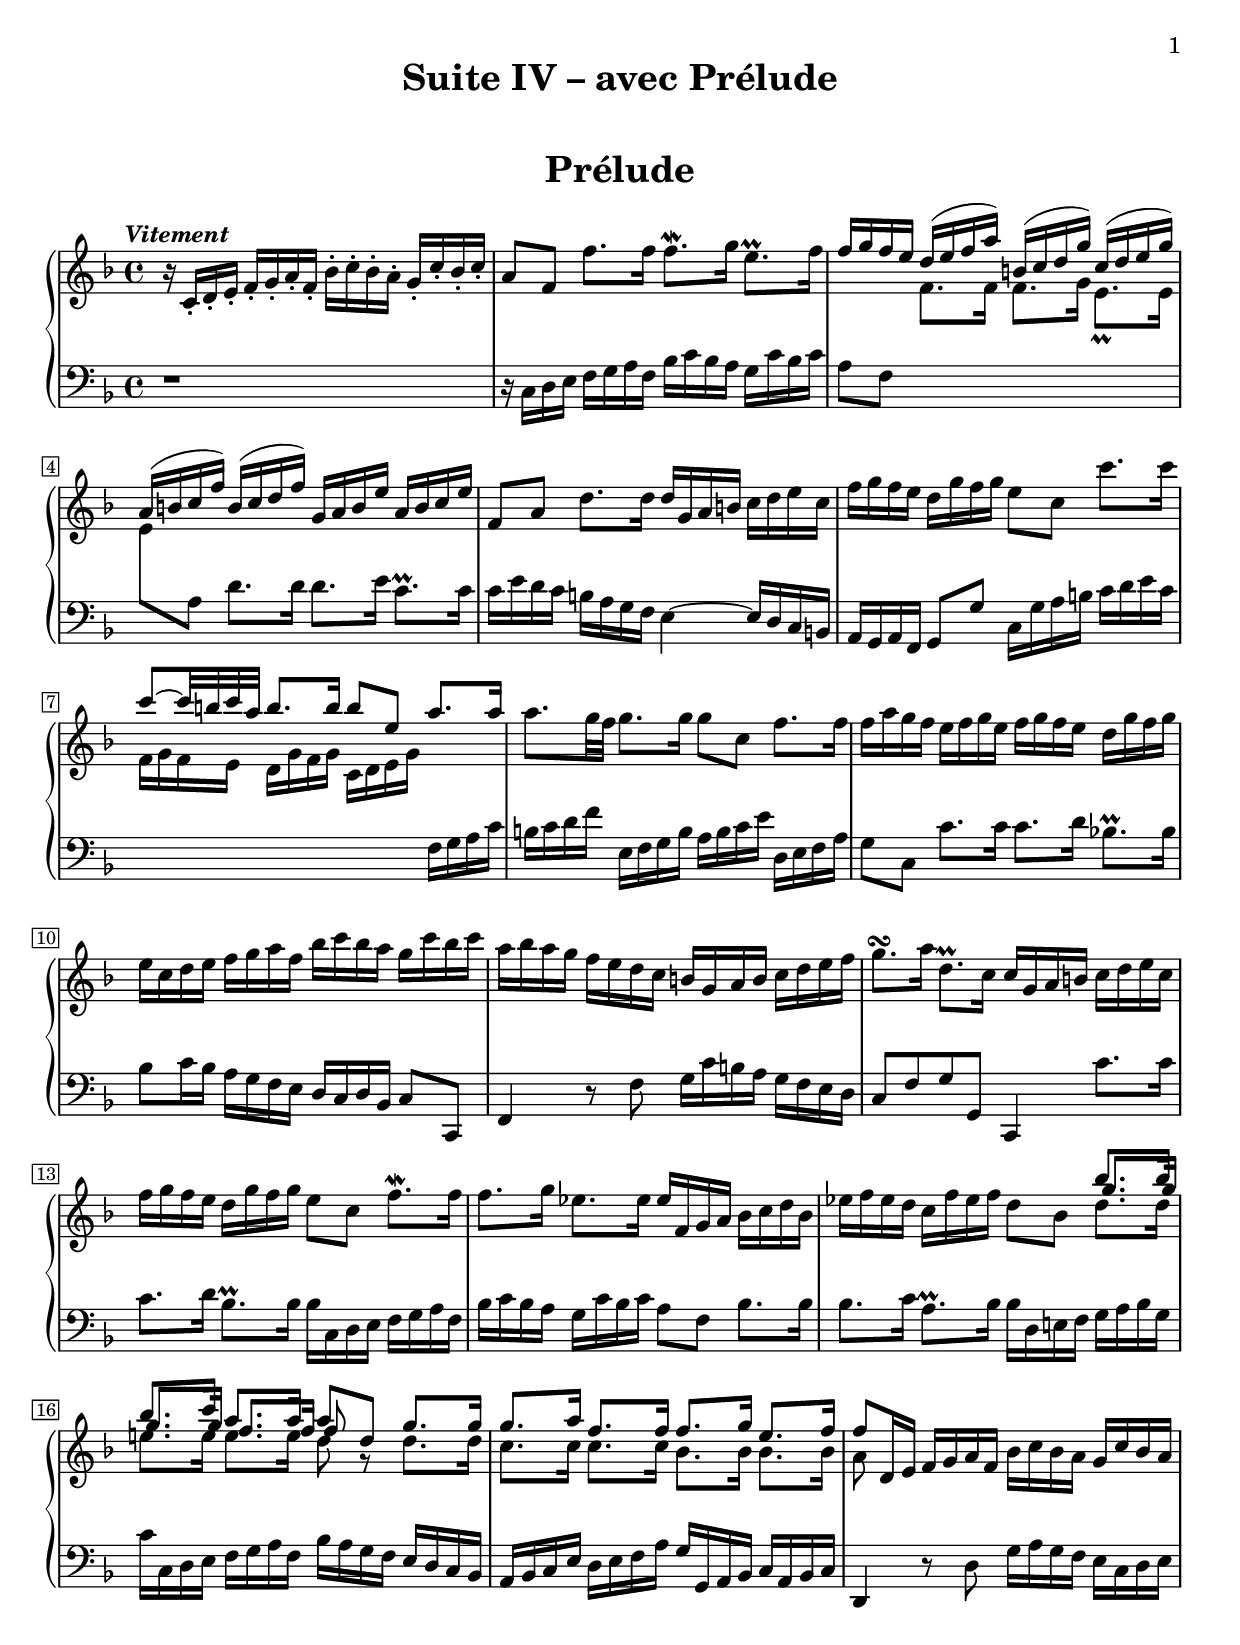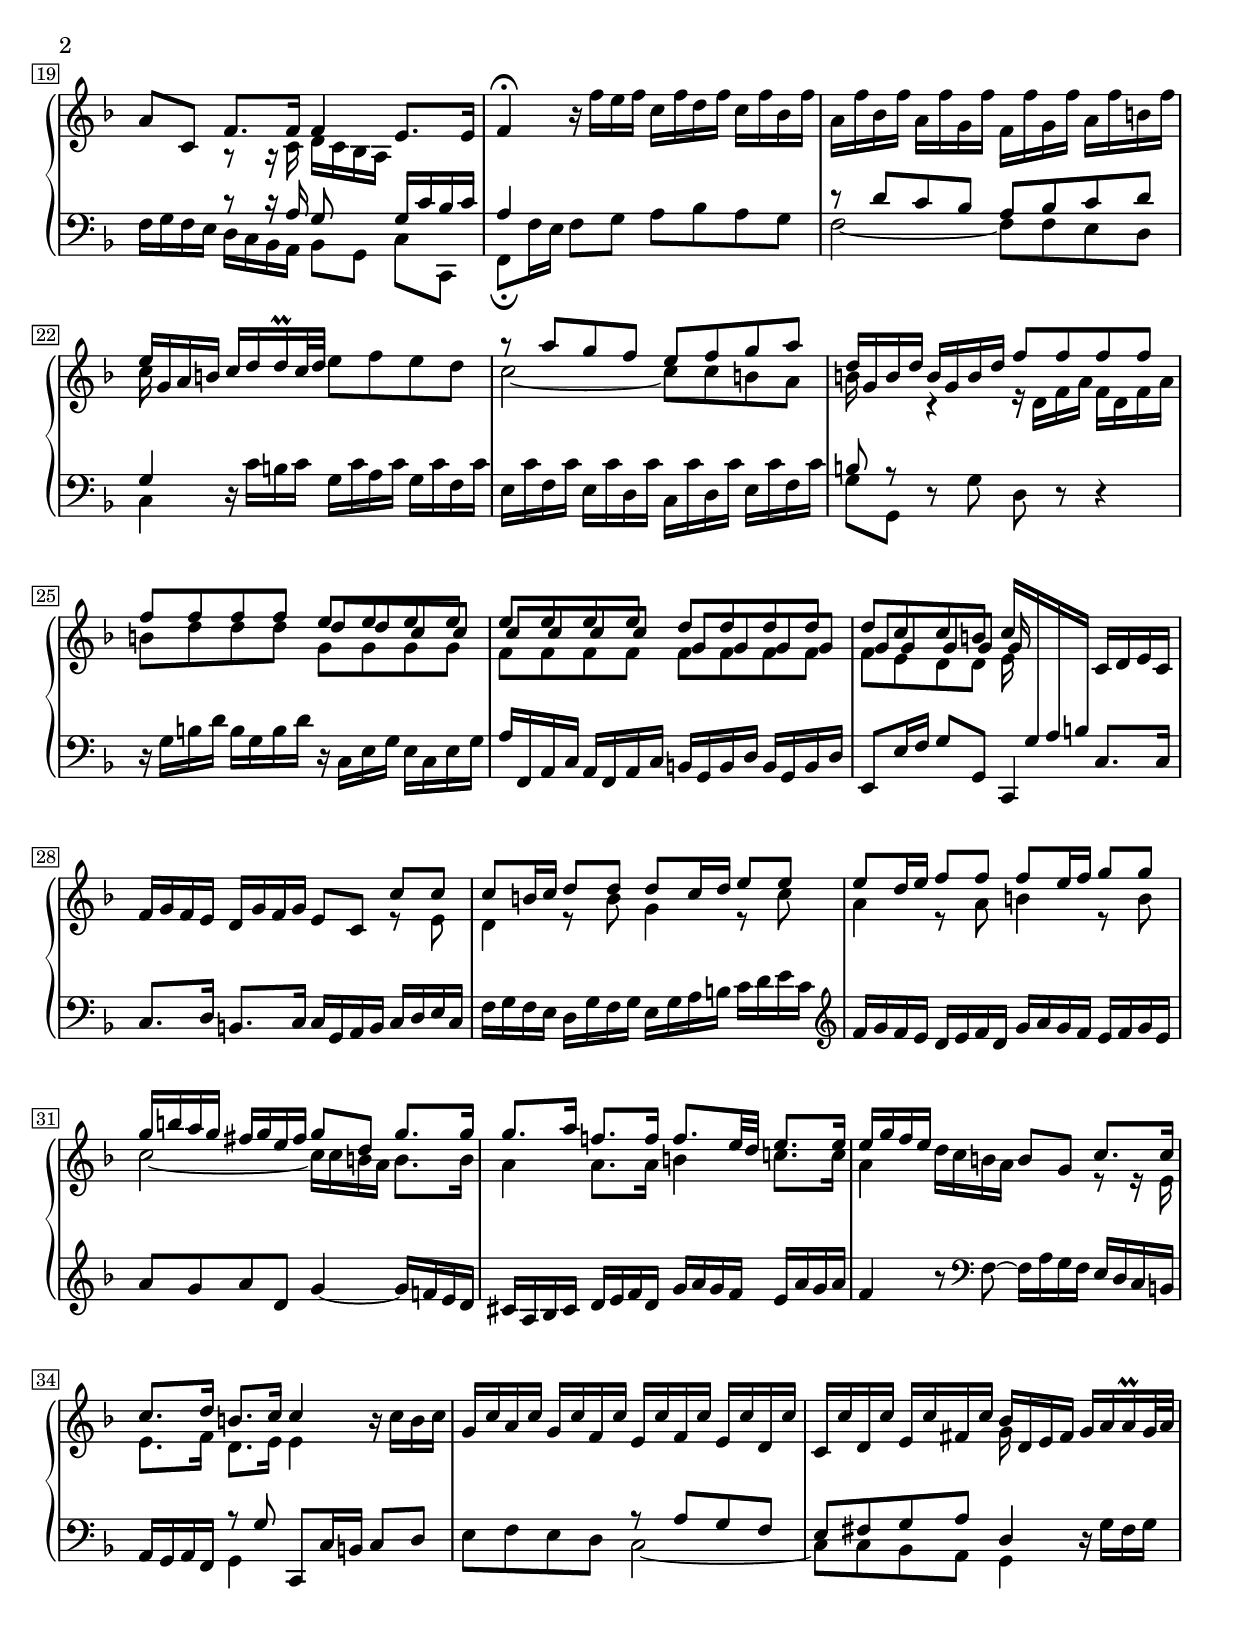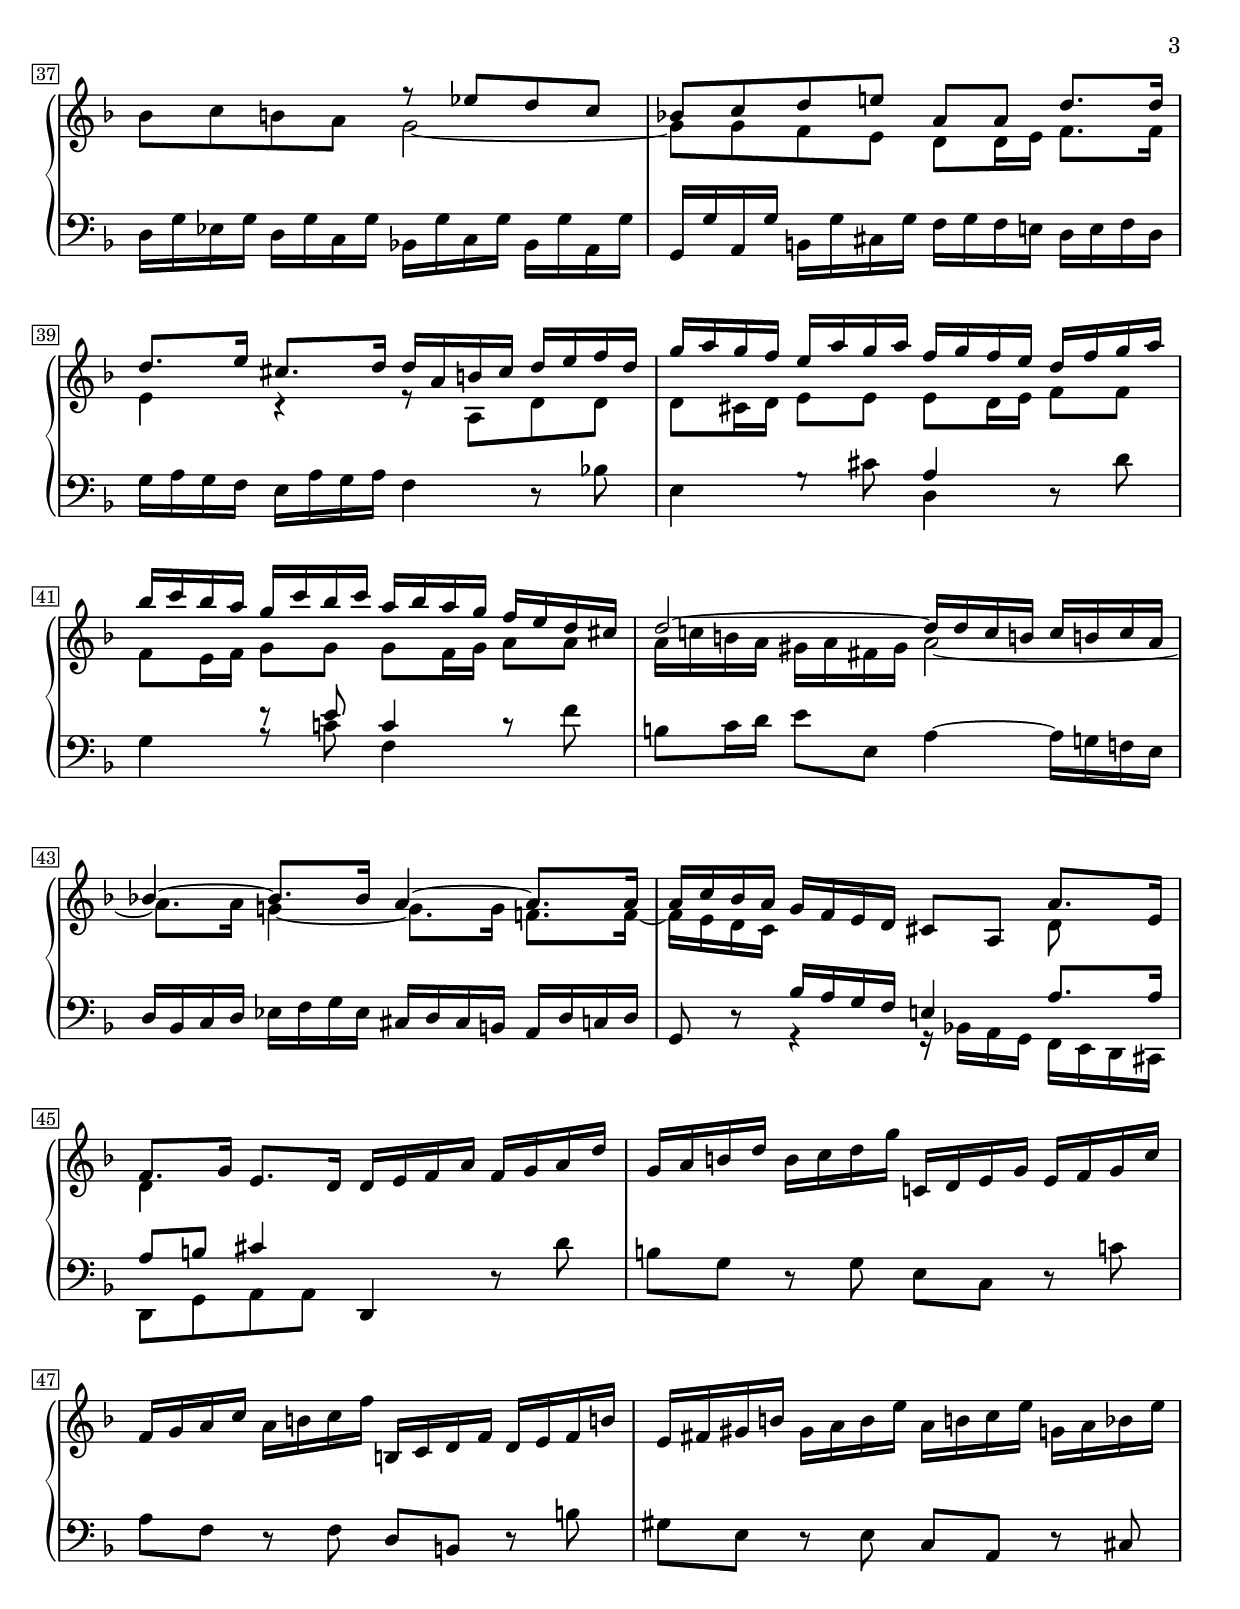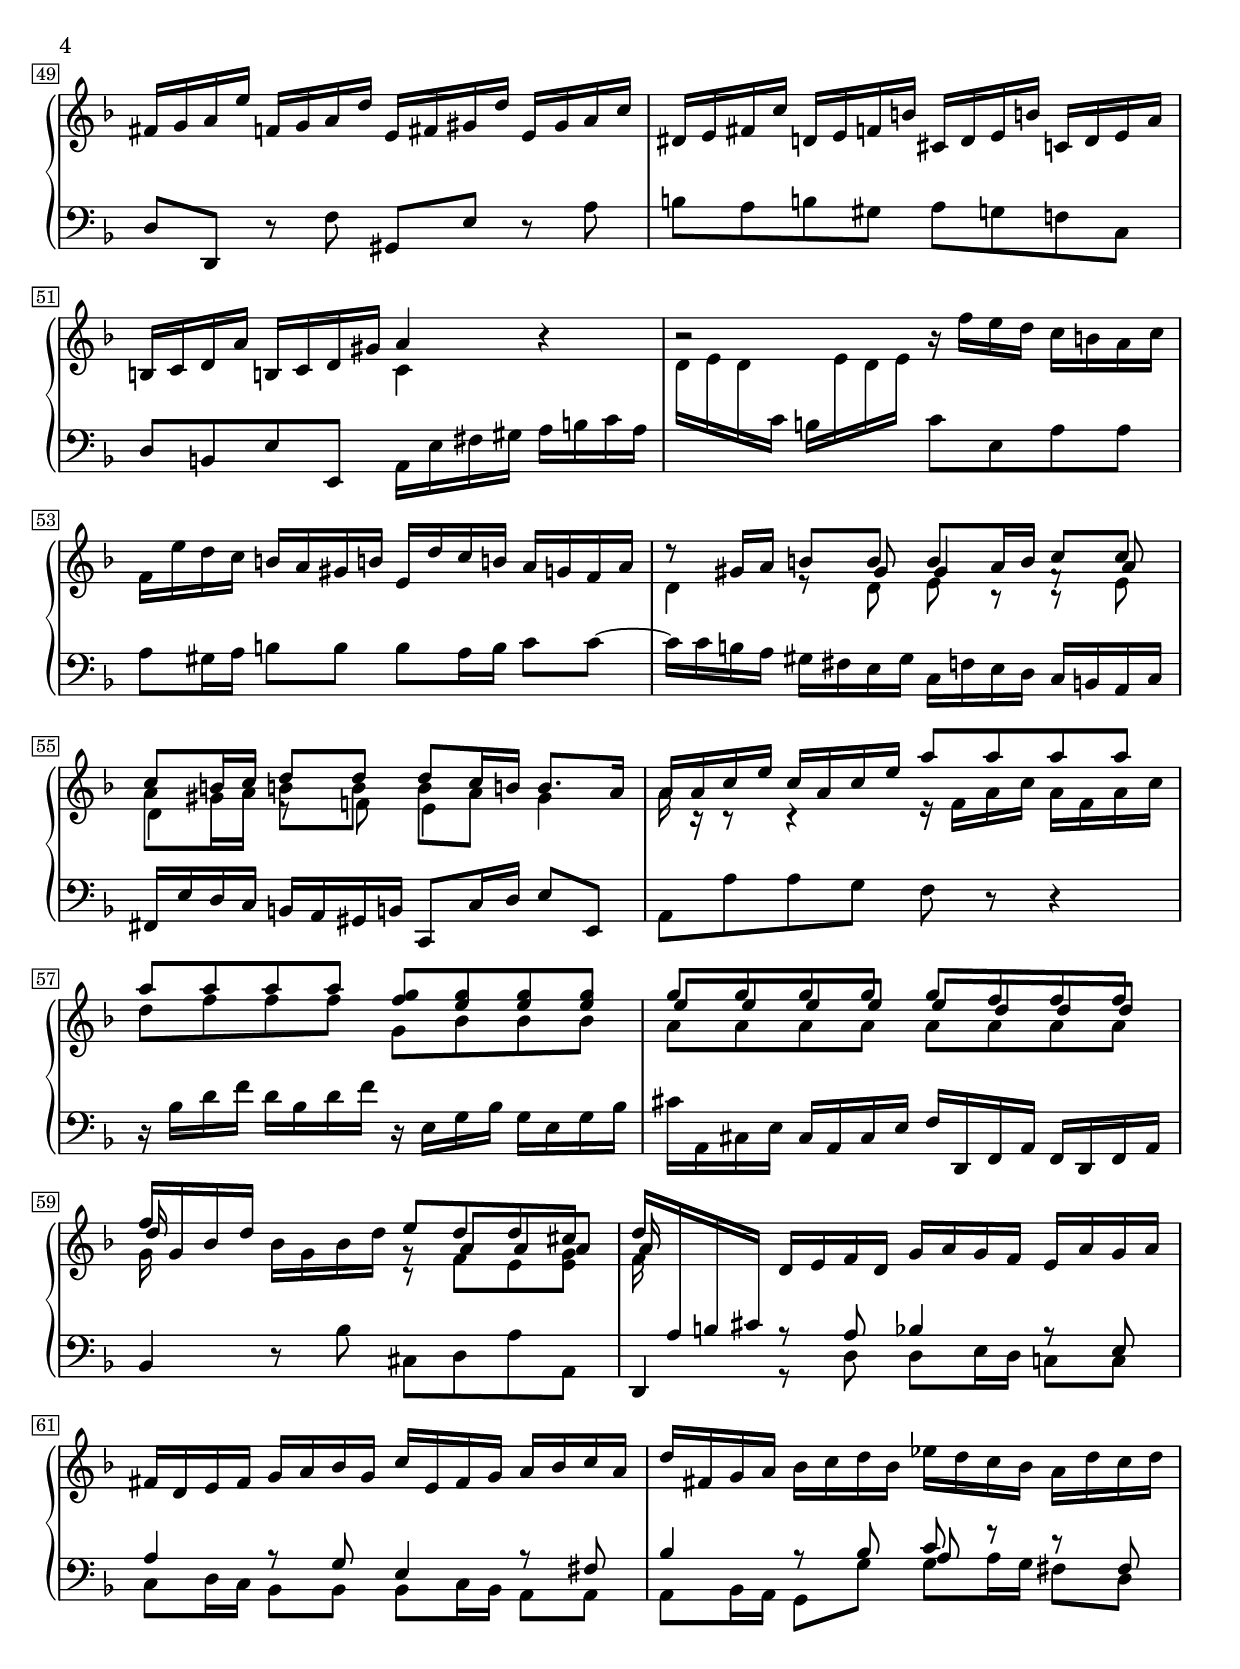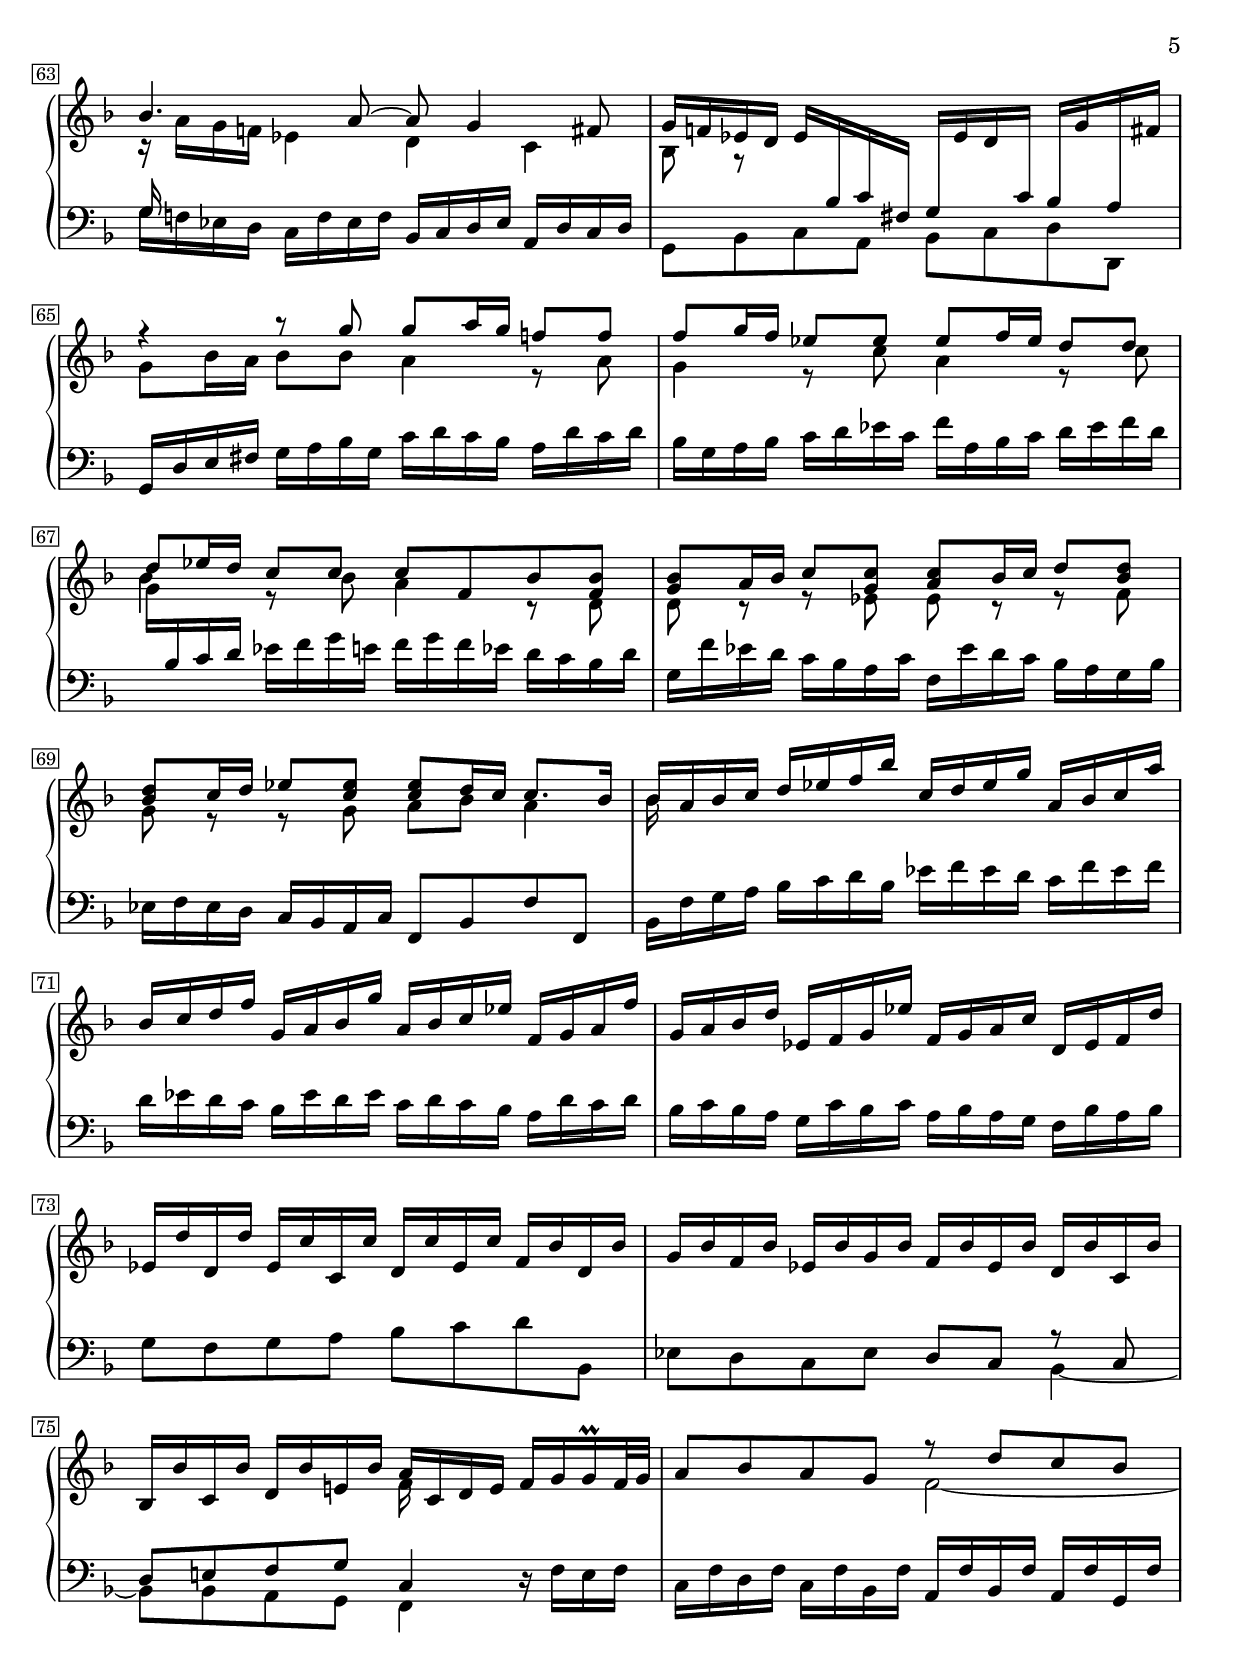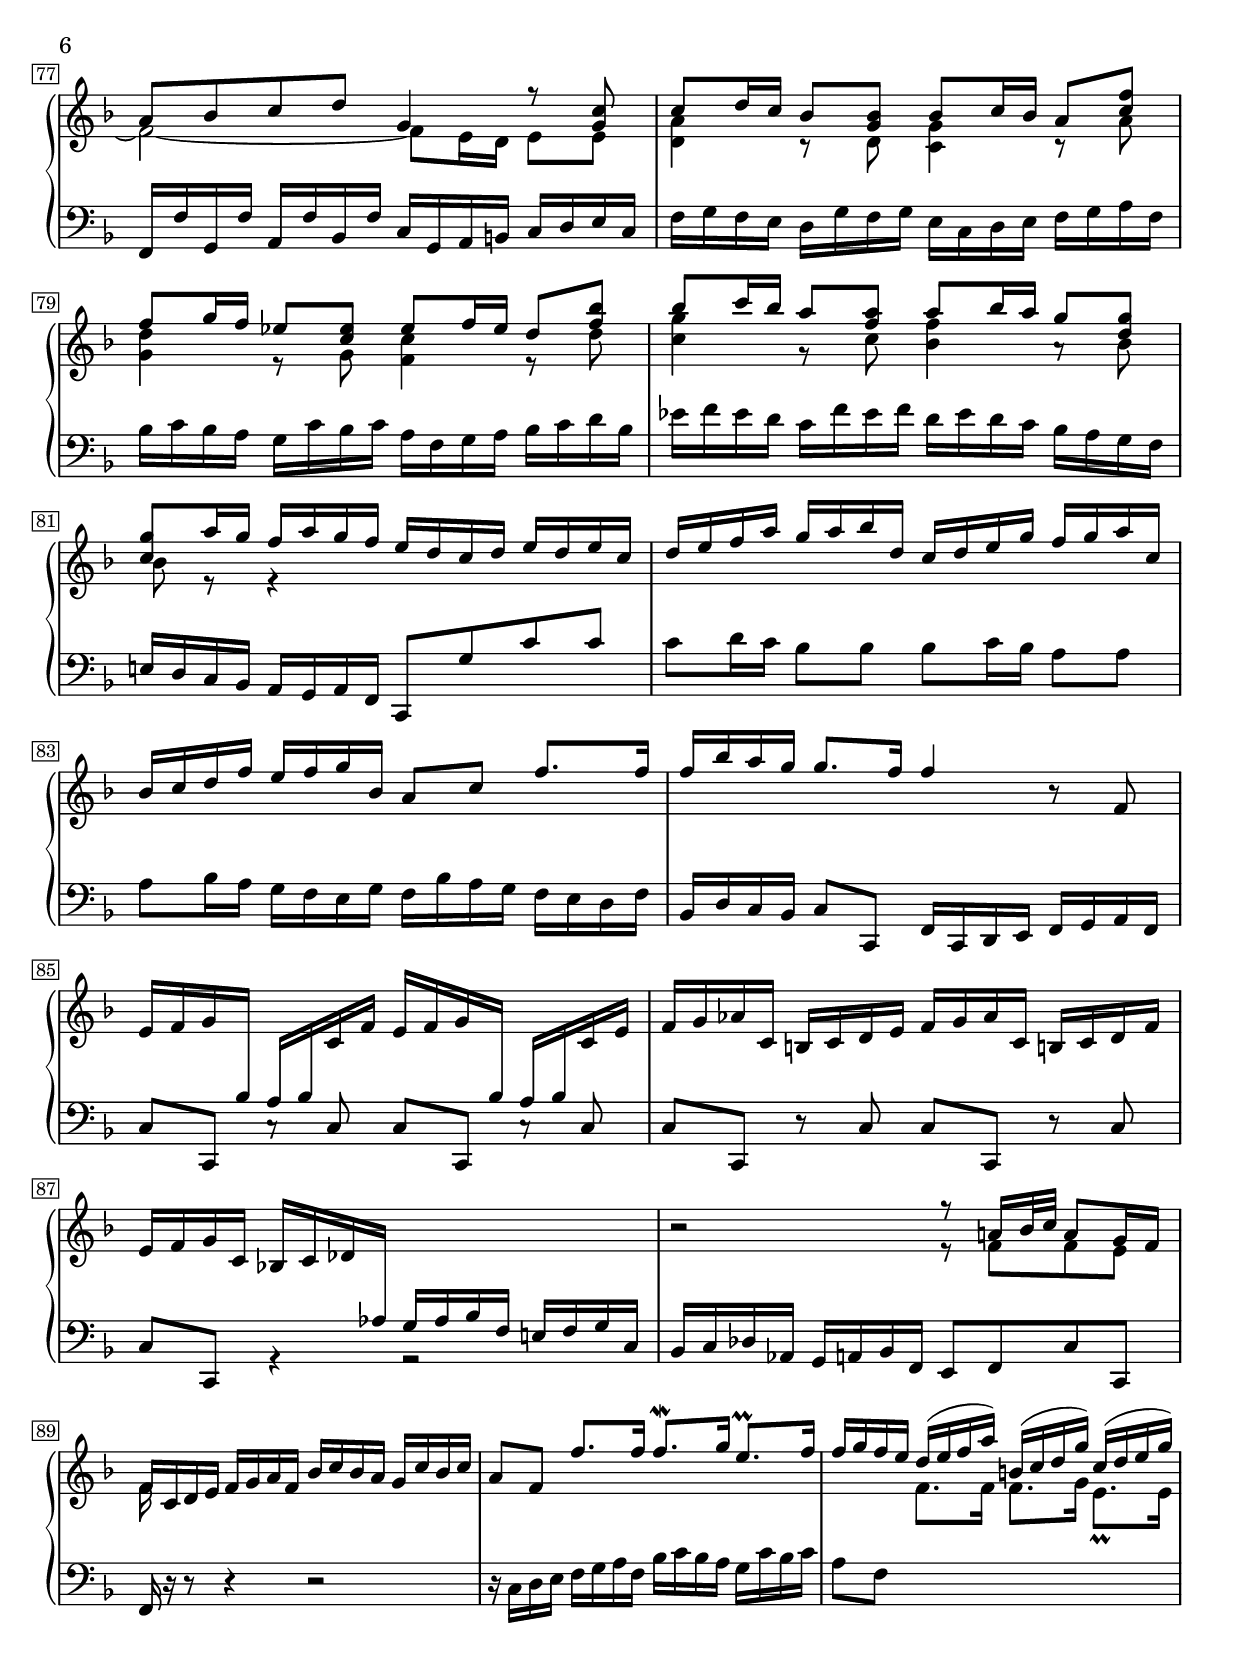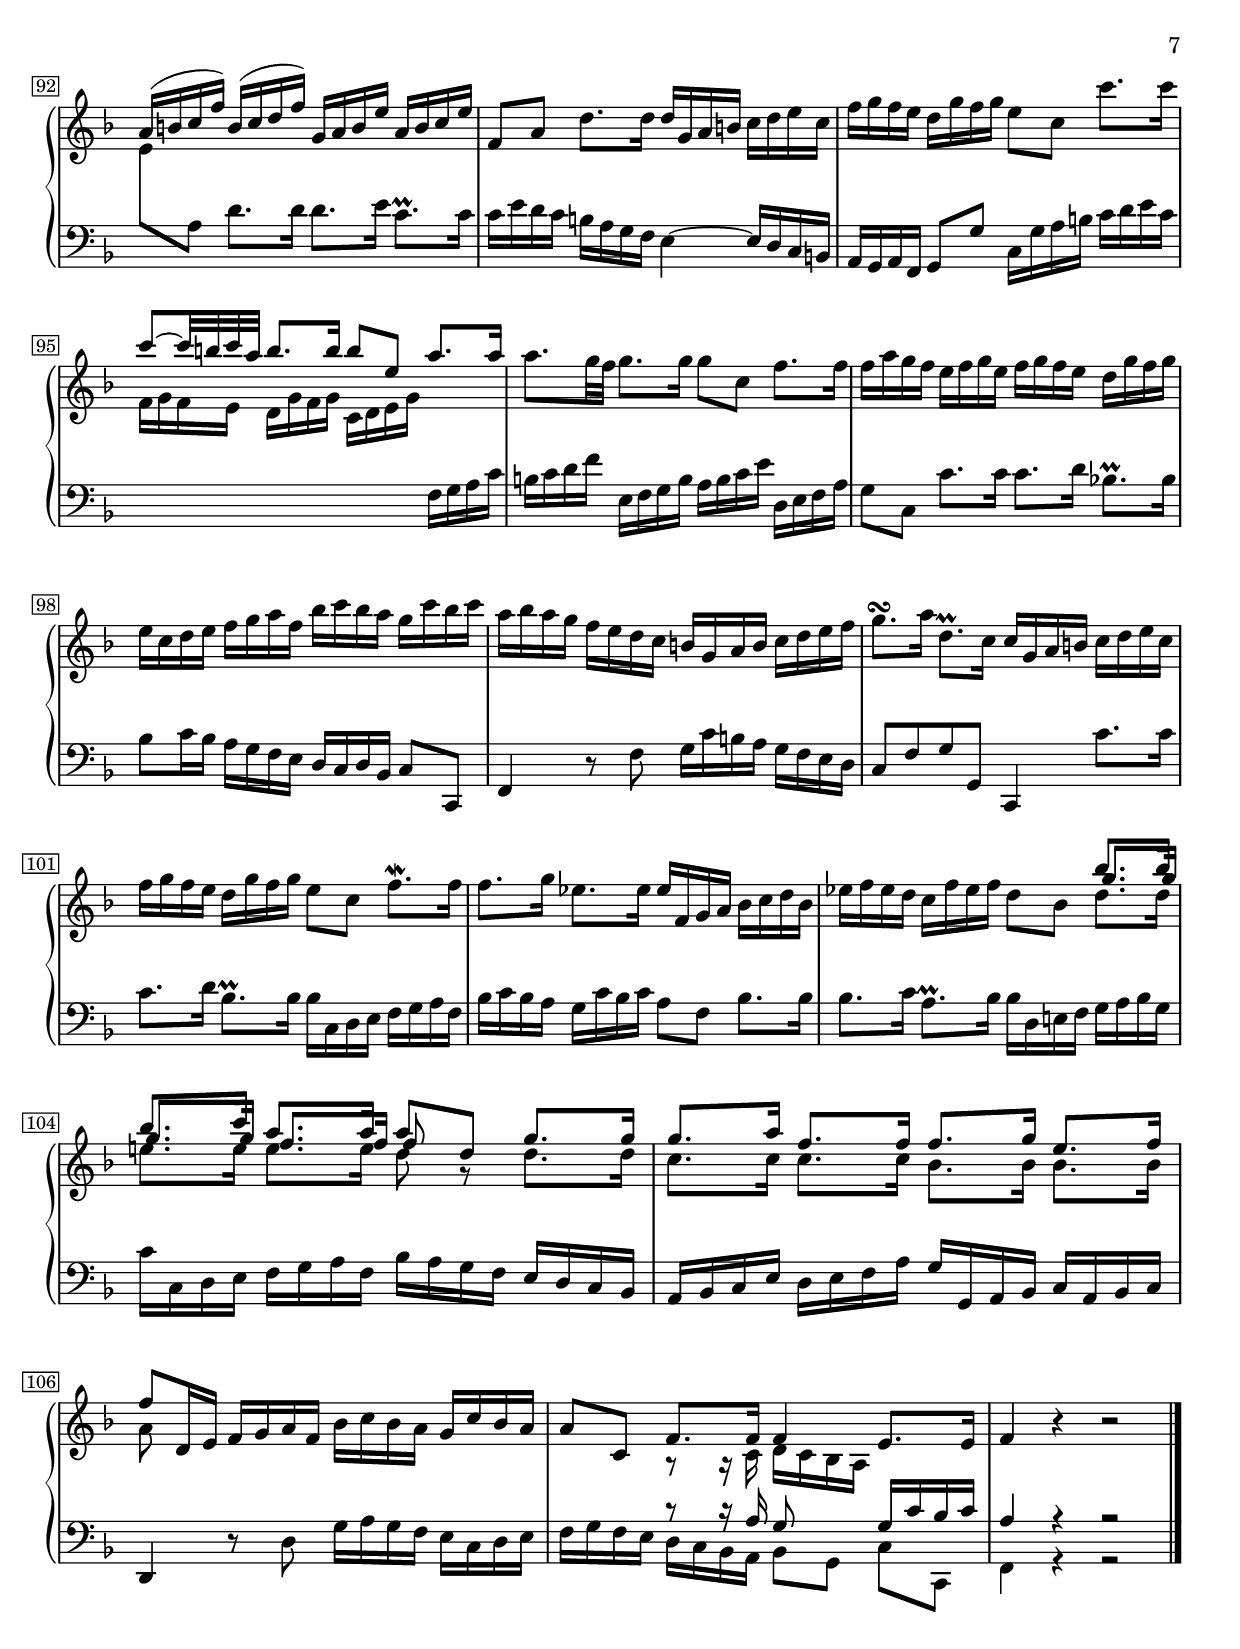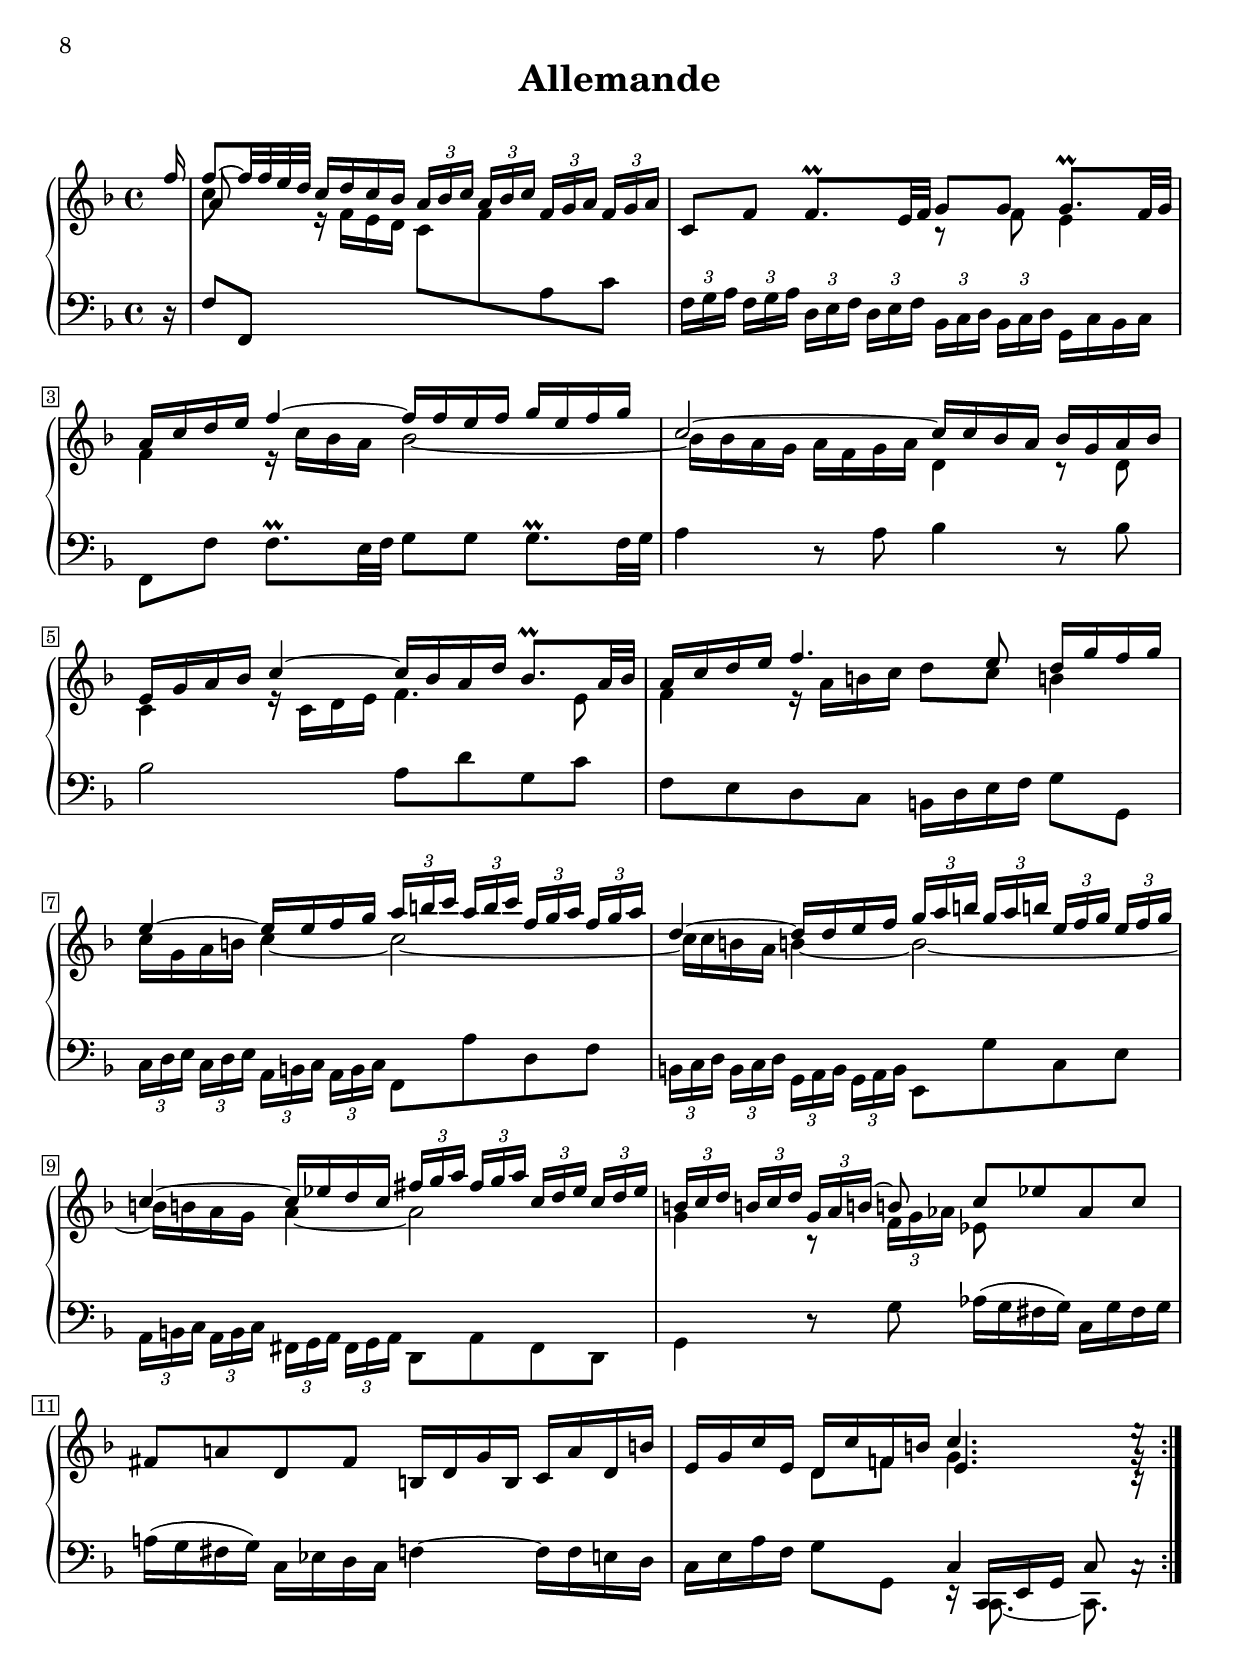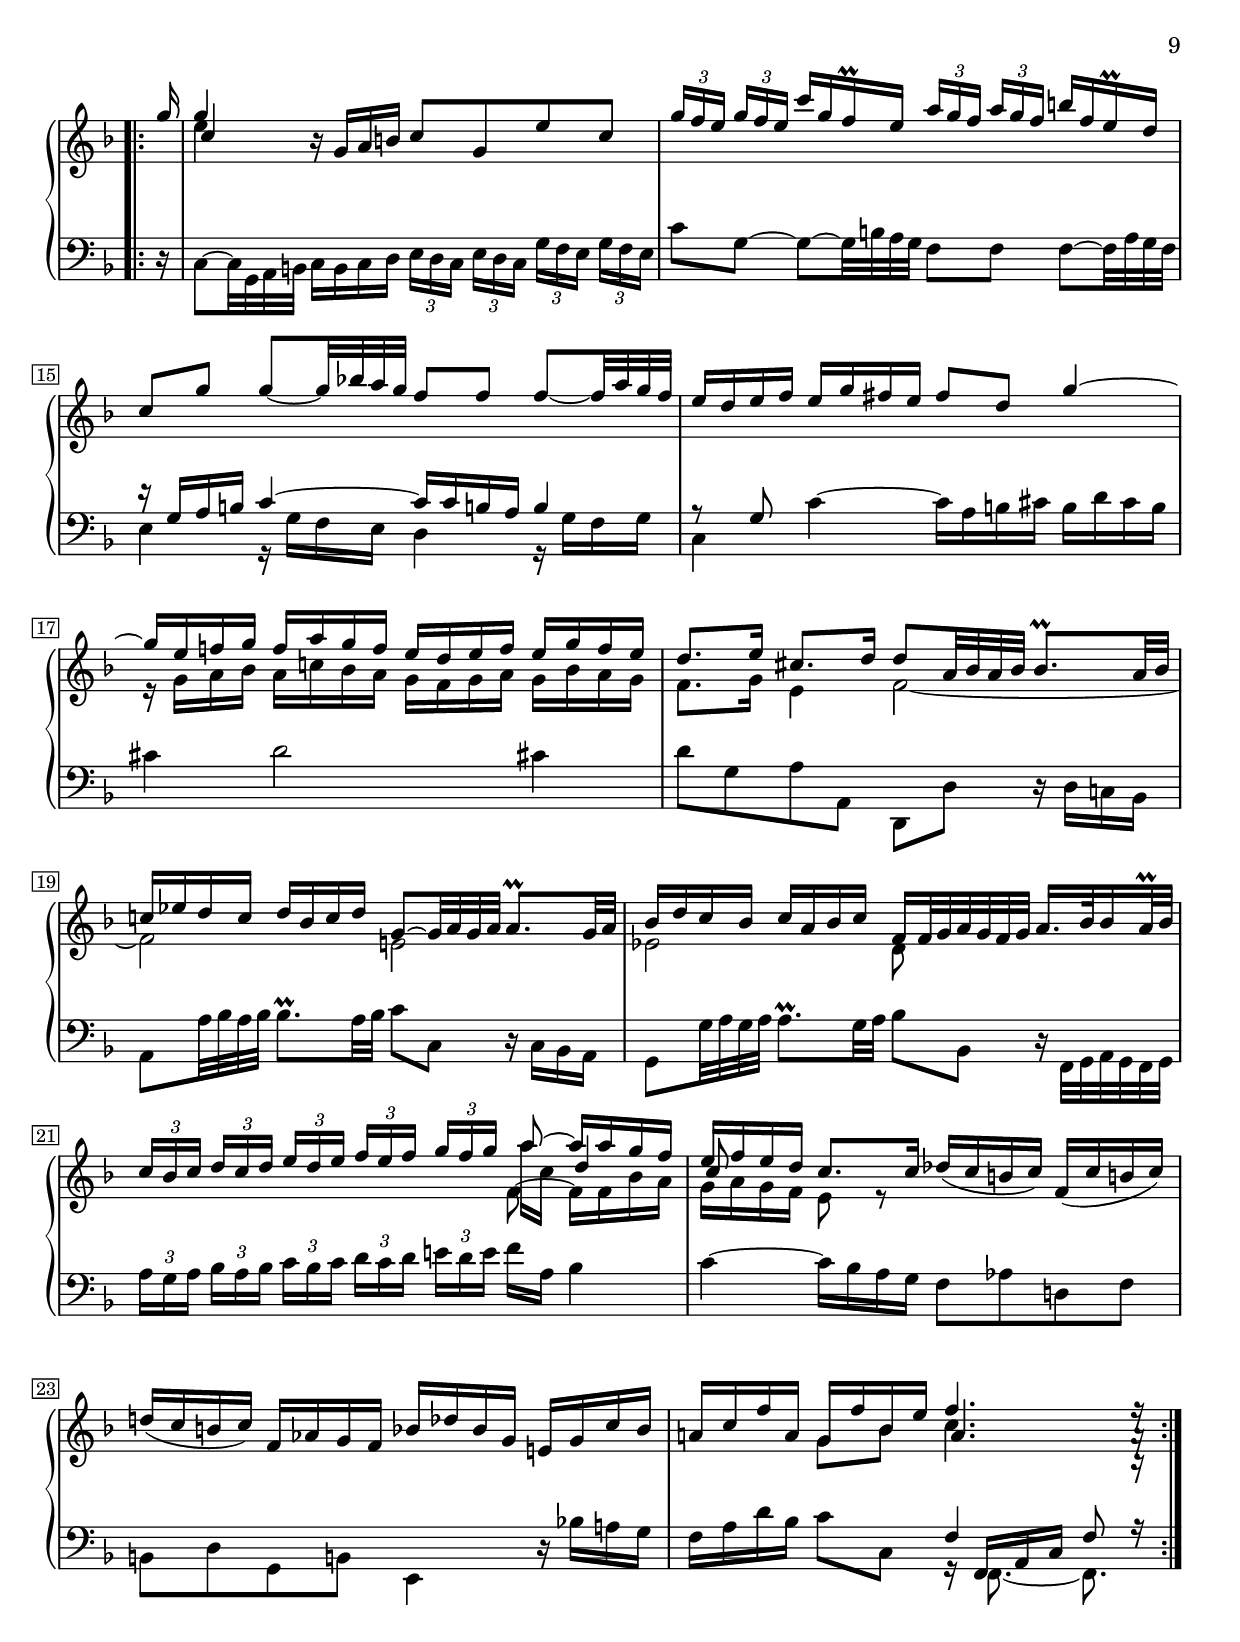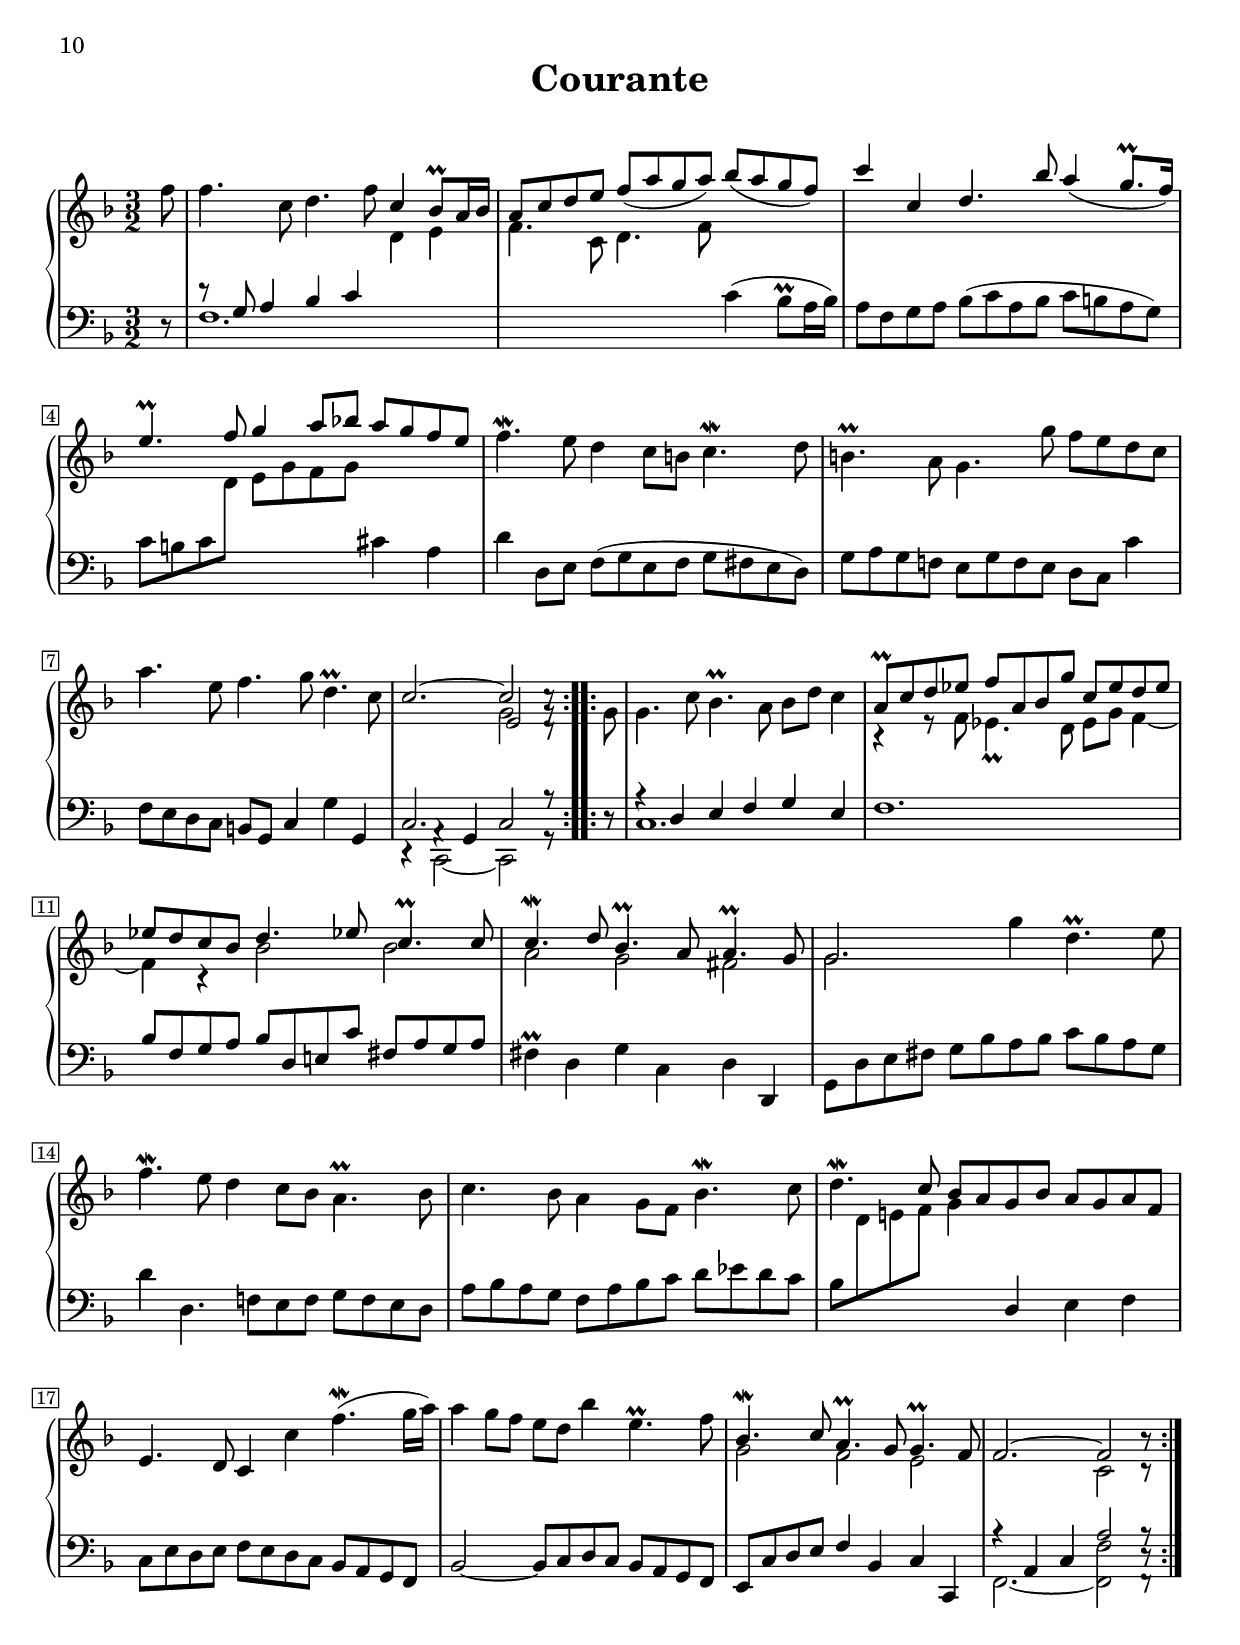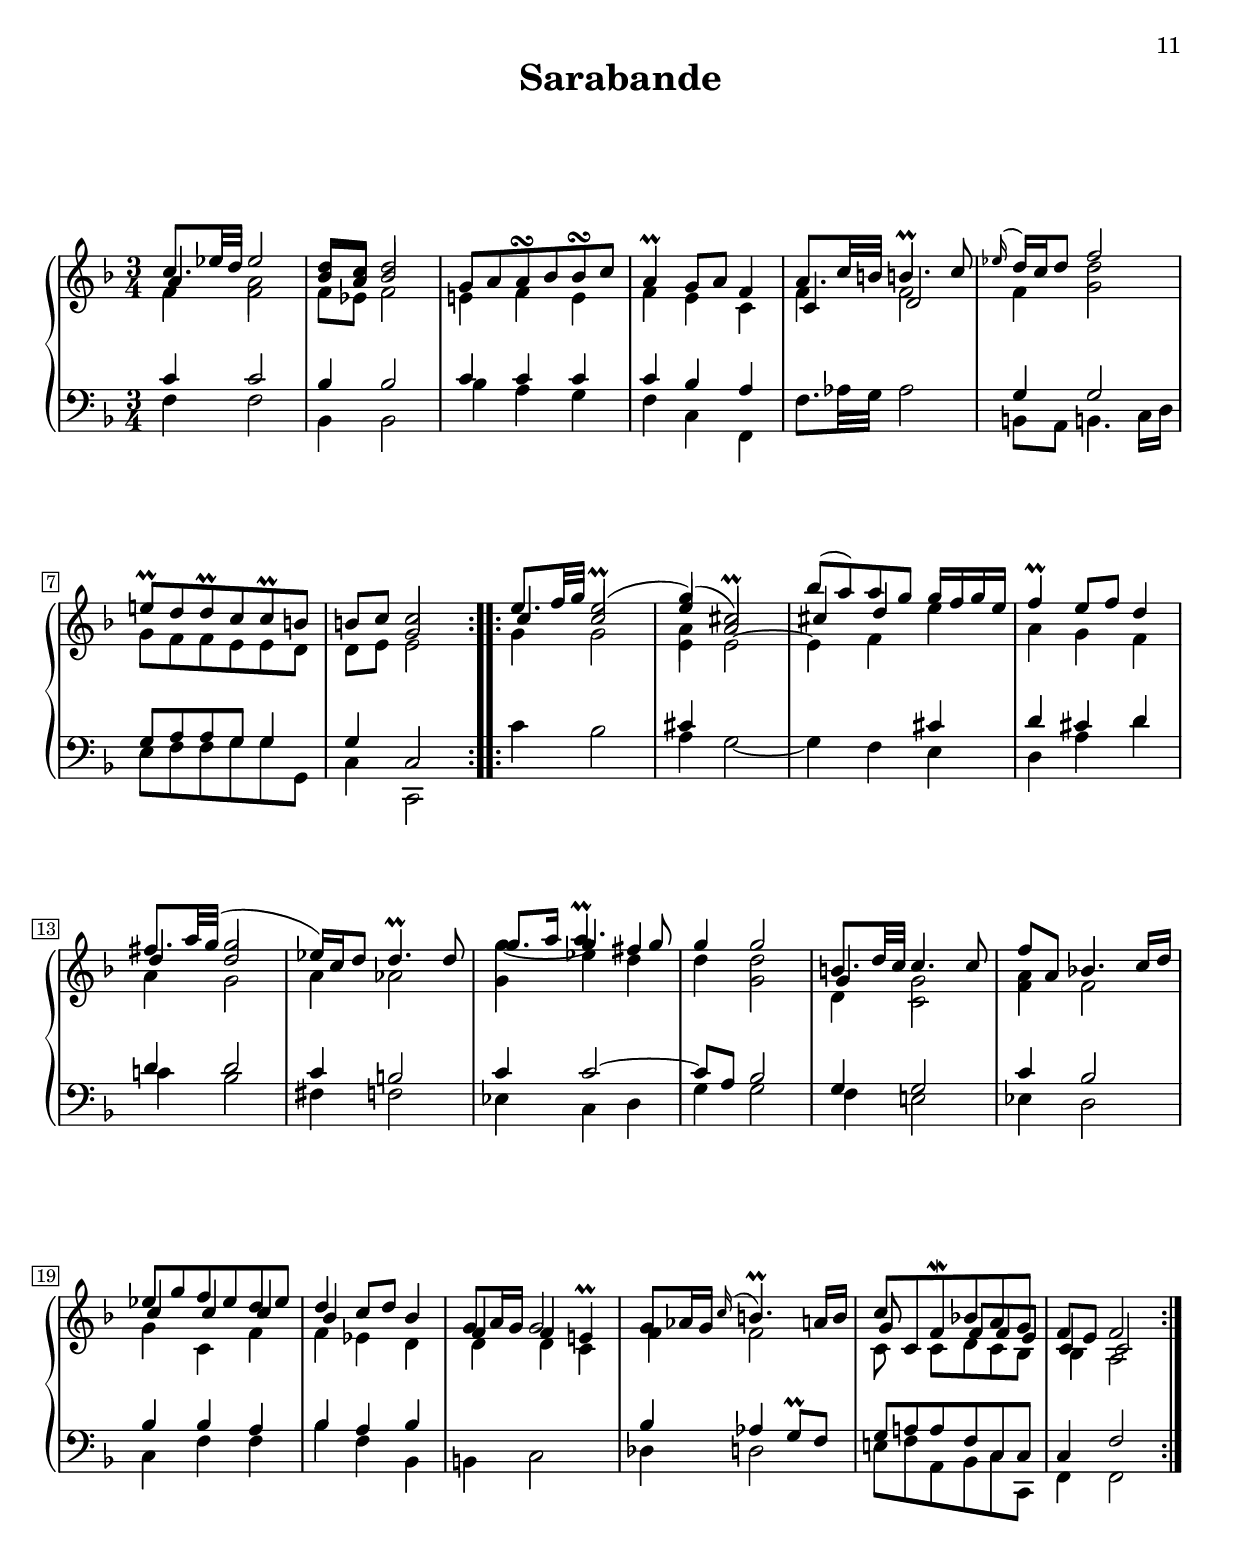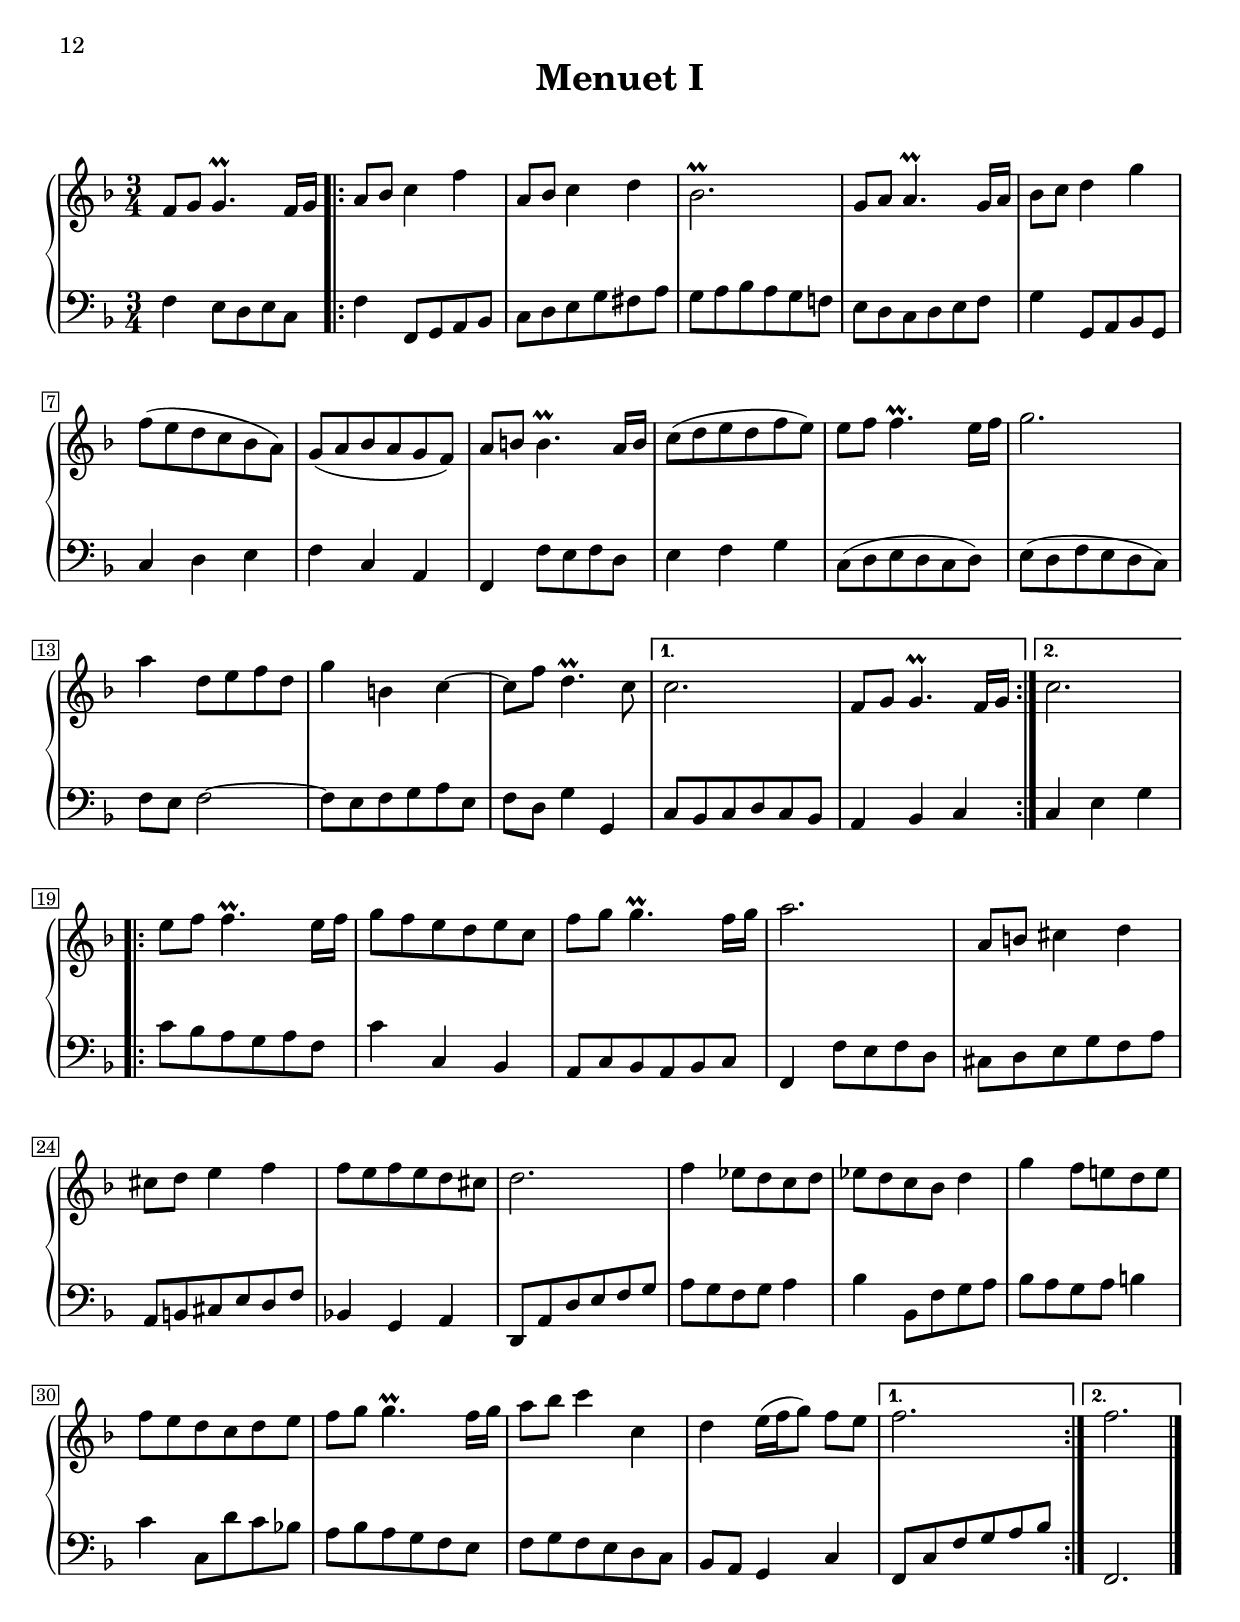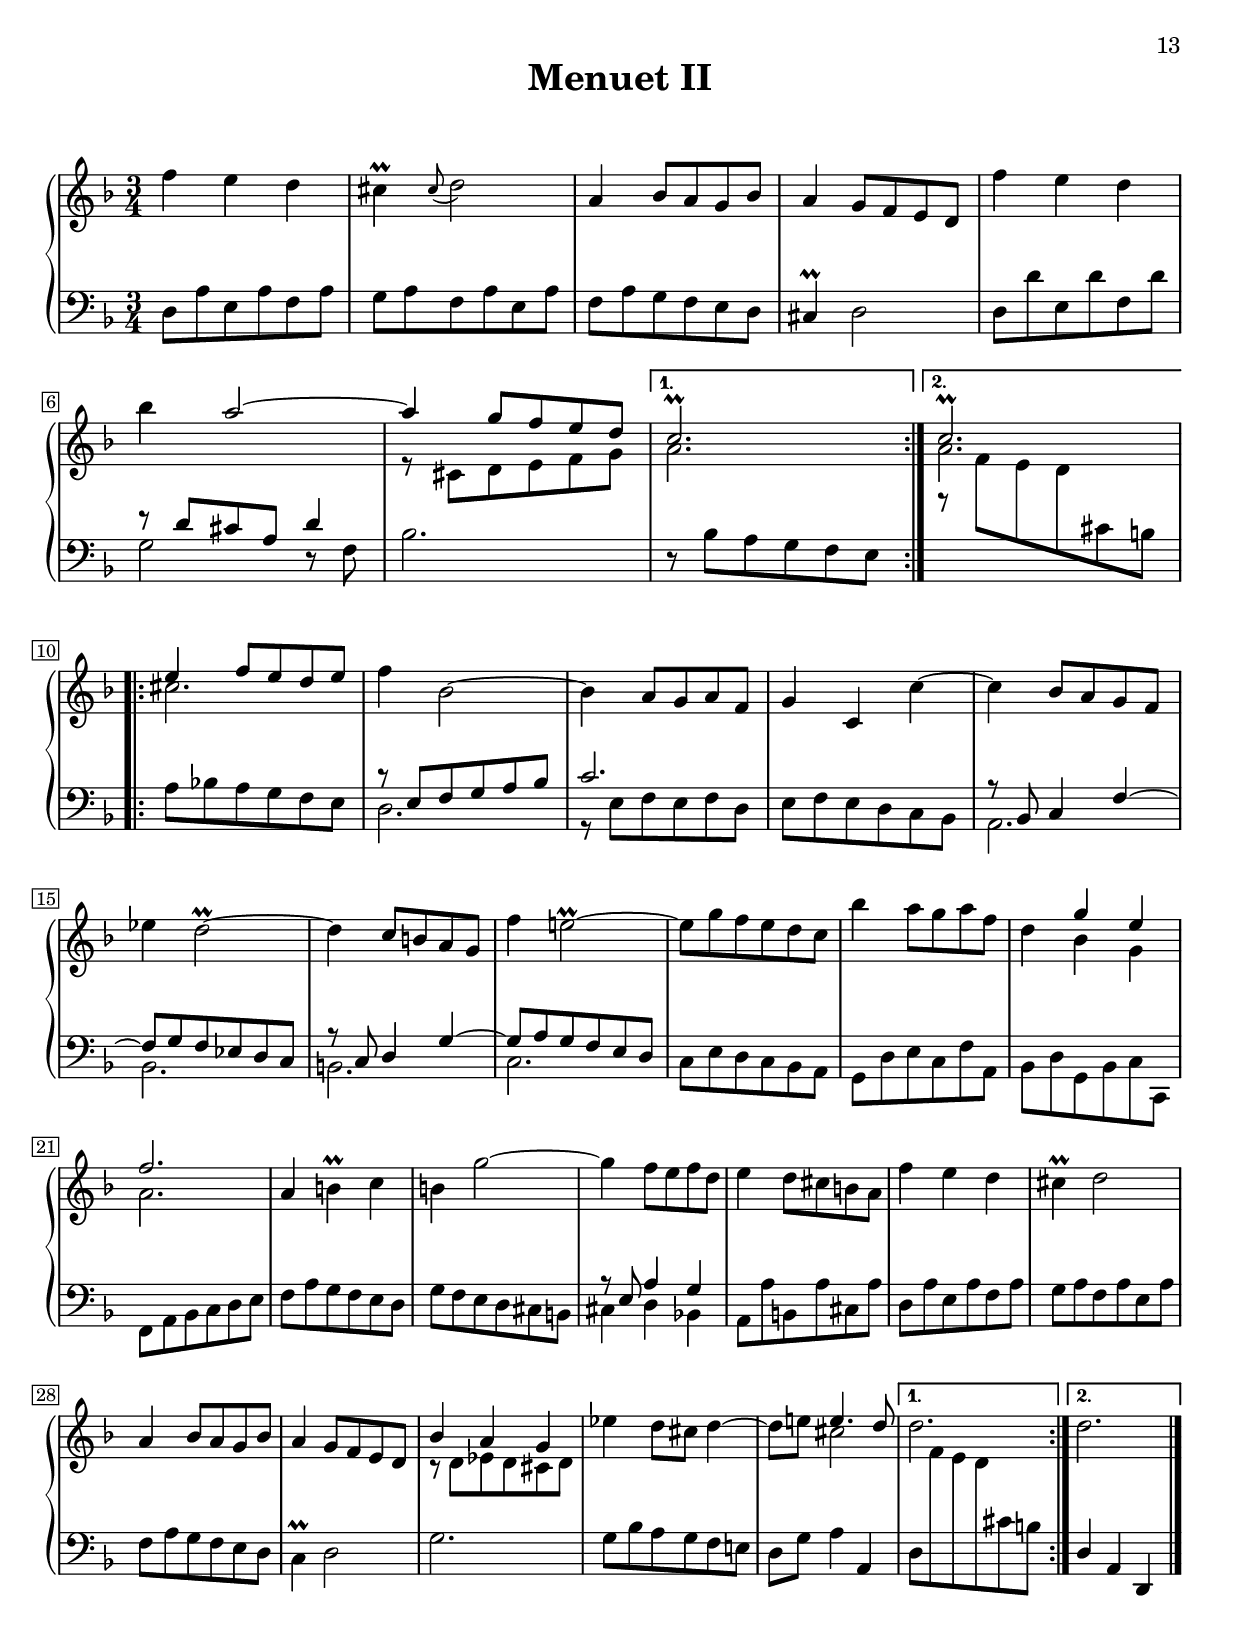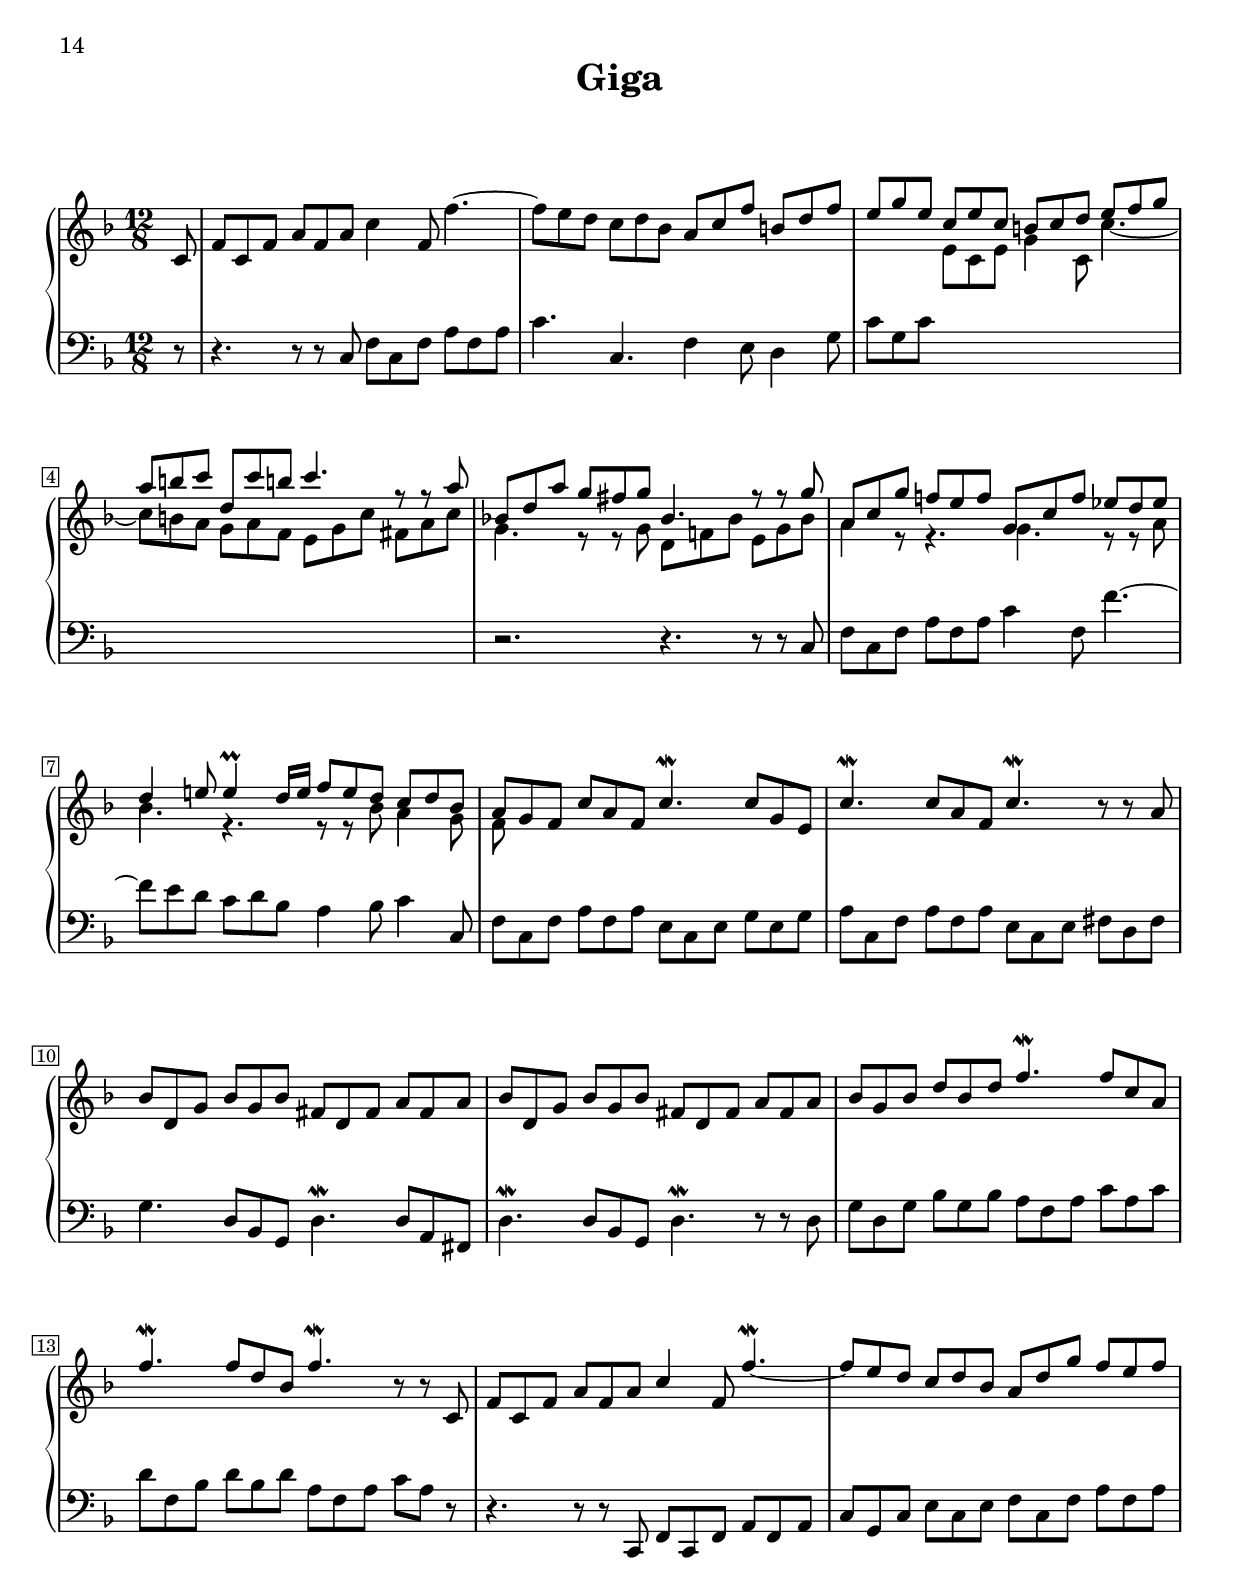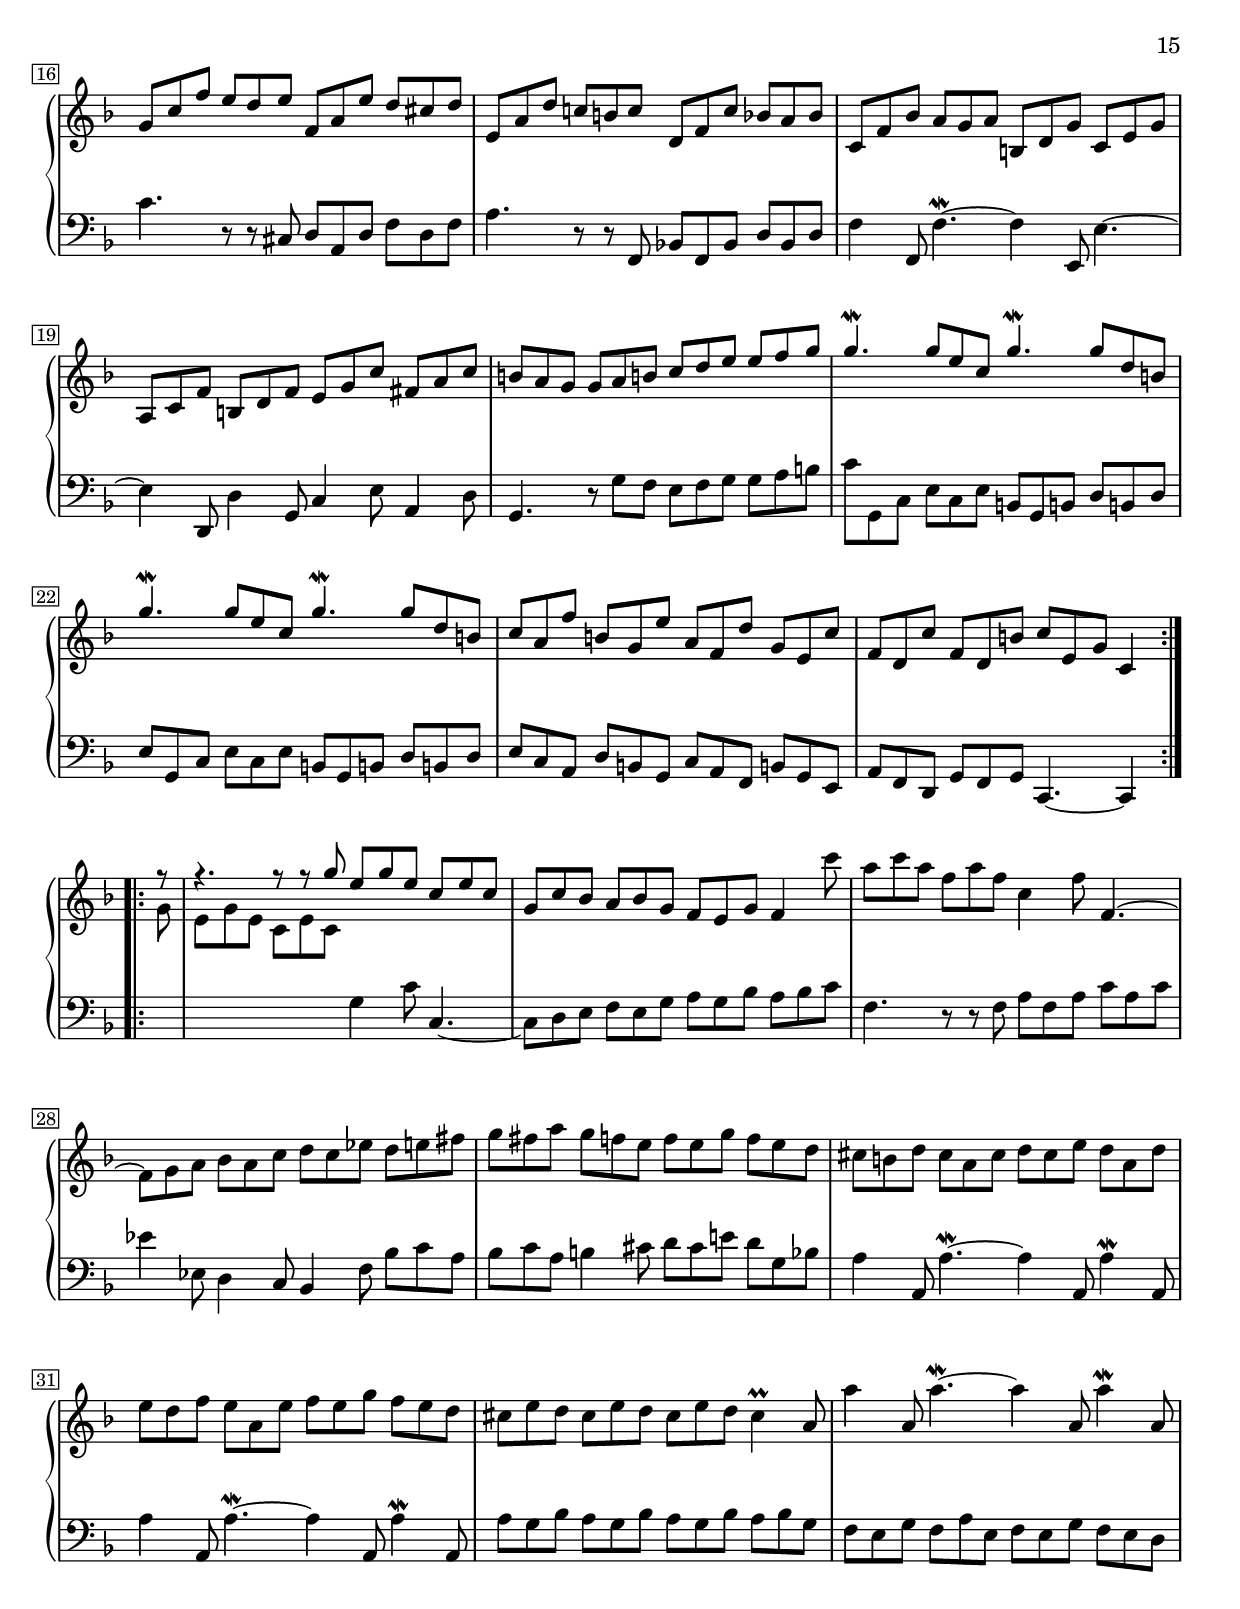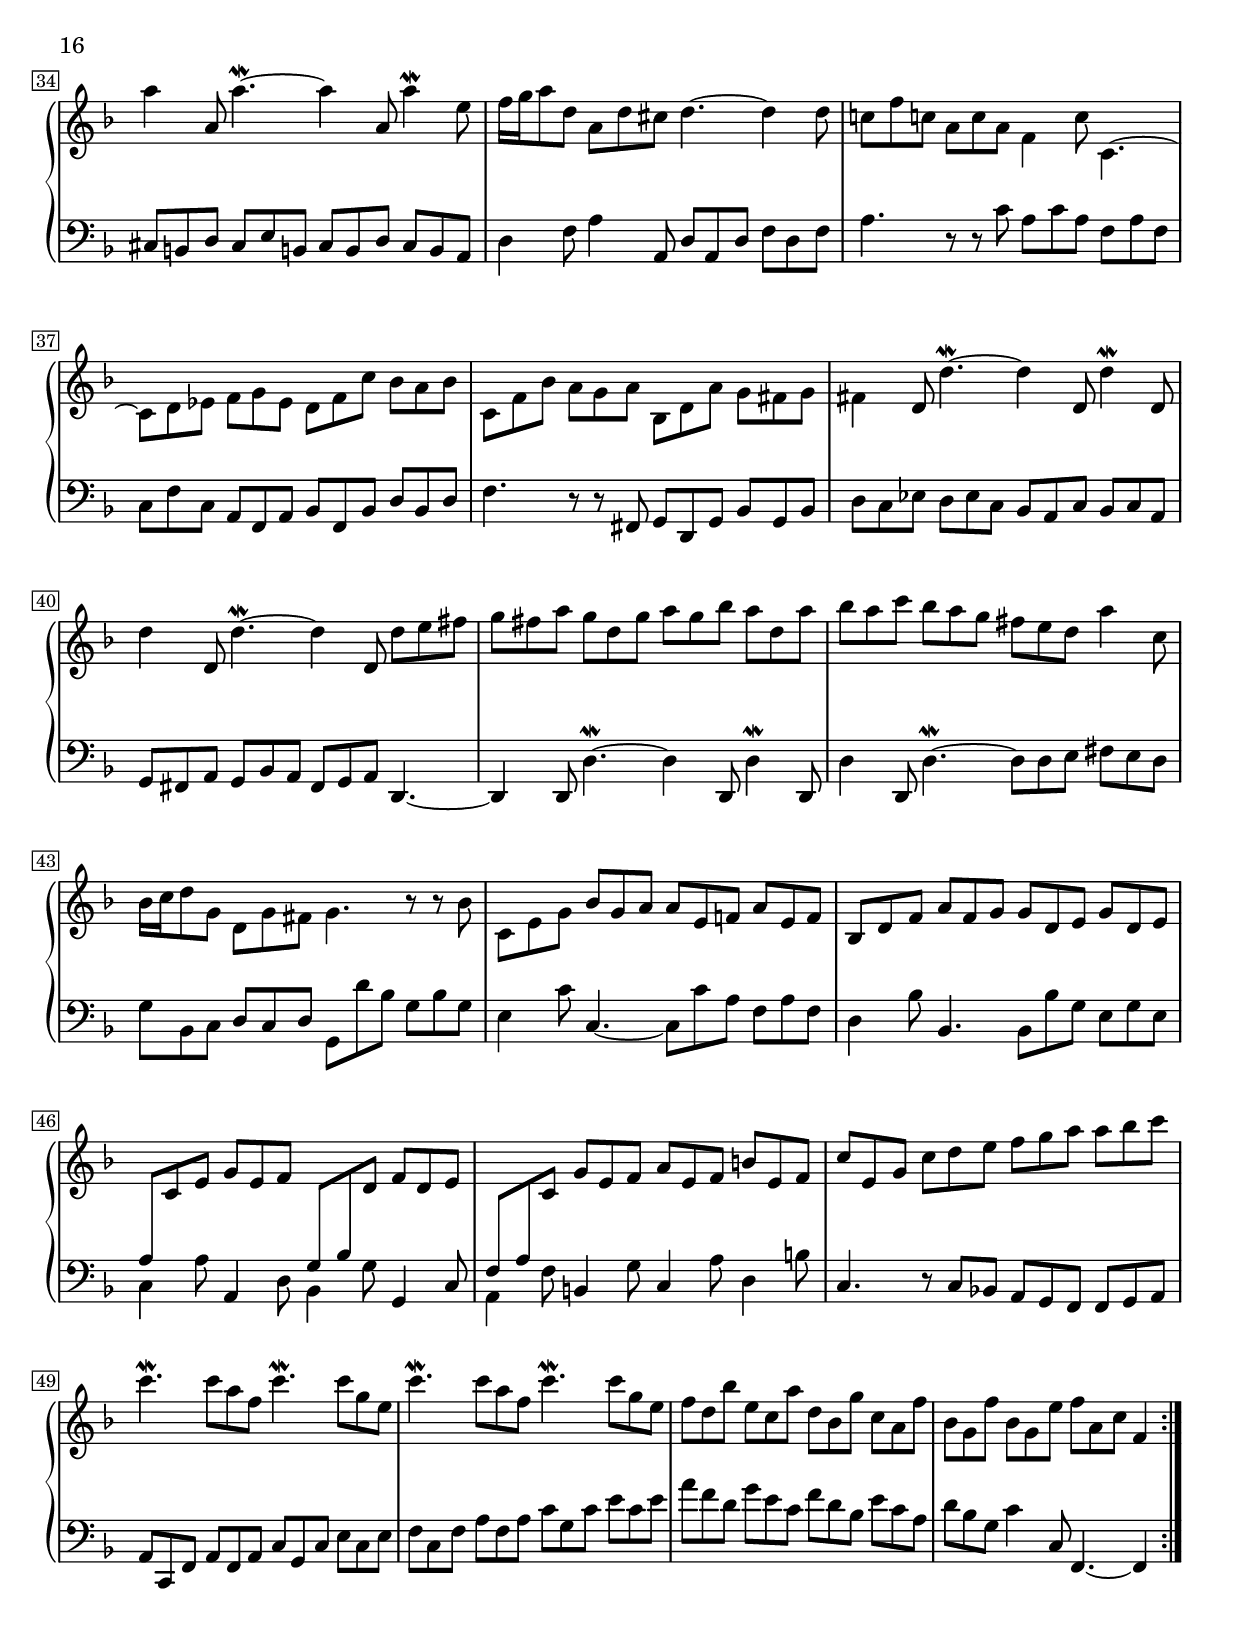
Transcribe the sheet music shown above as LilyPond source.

\version "2.24.3"

#(ly:set-option 'relative-includes #t)

coverColor = #(rgb-color 0.80 0.90 1.00)   % lavender blue


\header {
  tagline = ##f
}

\paper {
% #(set-paper-size "a4")
  annotate-spacing = ##f
  binding-offset = 0\mm
  bottom-margin = 5\mm
  first-page-number = 0
  indent = 0.0
  %inner-margin = 10\mm
% last-bottom-spacing.padding = #2
  %left-margin = 10\mm
  line-width = 19\cm
  markup-system-spacing =
     #'((basic-distance . 2)
        (minimum-distance . 1)
        (padding . 2)
        (stretchability . 24))
  %outer-margin = 20\mm
  print-all-headers = ##t
  ragged-last-bottom = ##f
  ragged-bottom = ##f
  %right-margin = 10\mm
  score-markup-spacing =
     #'((basic-distance . 10)
        (minimum-distance . 8)
        (padding . 2)
        (stretchability . 24))
  system-system-spacing =
     #'((basic-distance . 2)
        (minimum-distance . 1)
        (padding . 2)
        (stretchability . 24))
  top-margin = 10\mm
  top-markup-spacing.basic-distance = 0
  top-system-spacing.basic-distance = 1
}

\bookpart {
  \header {
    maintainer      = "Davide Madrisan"
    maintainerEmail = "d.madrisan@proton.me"
  }

  \include "./header.ily"
  \header {
    title = ##f
    composer = ##f
  }

  \markup {
    \with-dimensions #'(0 . 0) #'(0 . 0)
    \with-color \coverColor
    \filled-box #'(-200 . 200) #'(-200 . 200) #0
  }
  \markup {
    \fill-line {
      \center-column {
        \null\null\null\null
        \null\null\null\null
        \line { \abs-fontsize #30 \bold "Johann Sebastian" }
        \null
        \line { \abs-fontsize #80 \bold "Bach" }
        \null
        \fill-line { \draw-hline }
        \null\null\null
        \line { \abs-fontsize #40 \bold "Suite Anglaise IV" }
        \null\null
        \line { \abs-fontsize #20 "BWV 809" }
        \null\null\null\null
        \fill-line \italic { \abs-fontsize #14 "For Piano, Harpsichord, Clavichord" }
        \null\null\null
        \null\null\null
      }
    }
  }

  \markup {
  \fill-line {
    \center-column {
      \fill-line { \abs-fontsize #20 \smallCaps "lavender" }
      \fill-line {
        \abs-fontsize #12
        \concat {
          \draw-line #'(-3 . 0)
          \smallCaps " b l u e "
          \draw-line #'(-3 . 0)
        }
      }
      \fill-line { \abs-fontsize #9 \smallCaps "Open Scores" }
      \null
      \fill-line { \abs-fontsize #10 "Engraved by Davide Madrisan" }
      \fill-line {
        \with-url #"https://github.com/madrisan/open-scores/" {
          \abs-fontsize #10
          \typewriter "https://github.com/madrisan/open-scores/"
        }
      }
    }
  }
}


  \markup {
    \fill-line {
      \center-column {
        \null\null\null\null
        \fill-line {
          \abs-fontsize #10 "Based on the Johann Christian Bach's manuscript"
        }
        \null\null
      }
    }
  }
}

Global = {
   \key f \major
   \time 4/4
   \include "../global.ly"
}

Upper = \relative c' {
   \tempo \markup { \italic Vitement }
   %1
   | r16 c-. d-. e-.  f-. g-. a-. f-.  bes-. c-. bes-. a-.  g-. c-. bes-. c-.
   %2-19
   \repeat unfold 2 {
   | a8[f]  f'8.[f16]  f8.\mordent[g16]  e8.\prall[f16]
   | \stemUp { f16[g f e]  d^([e f a])  b,^([c d g])  c,^([d e g]) }
   | \stemUp { a,16^([ b c f])  b,^([ c d f])  g, a b e  a, b c e }
   %5
   | \stemNeutral f,8[a]  d8.[d16]  d16 g, a b  c d e c
   | f16 g f e  d g f g  e8 c  c'8. c16
   | \stemUp c8^~[c32 b c a]  b8.b16  b8 e,  a8. a16
   | \stemNeutral a8.[g32 f]  g8.g16  g8 c,  f8.f16
   | f16 a g f  e f g e  f g f e  d g f g
   %10
   | e c d e  f g a f  bes c bes a  g c bes c
   | a bes a g  f e d c  b g a b  c d e f
   | g8.\turn[a16]  d,8.\prall[c16]  c16 g a b  c d e c
   | f g f e  d g f g  e8 c  f8.\mordent[f16]
   | f8.g16  ees8.ees16  ees f, g a  bes c d bes
   %15
   | ees f ees d  c f ees f  d8 bes  << { bes'8. bes16 } \\ { \stemUp \shiftOn g8. g16 } \\ { \stemDown d8. d16 } >>
   | << { bes'8. c16 } \\ { \stemUp \shiftOn g8. g16 } \\ { \stemDown e8. e16 } >>
     << { a8. a16 } \\ { \stemUp \shiftOn f8. f16 } \\ { \stemDown e8. e16 } >>
     << { a8 d, } \\ { \stemUp \shiftOn f8 g,\rest } \\ { \stemDown d'8 } >>
     << { \stemUp g8. g16 } \\ { \stemDown d8. d16 } >>
   | << { g8. a16 } \\ { c,8. c16 } >>  << { f8. f16 } \\ { c8. c16 } >>  << { f8. g16 } \\ { bes,8. bes16 } >>  << { e8. f16  } \\ {{ bes,8. bes16 }} >>
   | << { f'8 d,16 e } \\ a8 >>  f16 g a f  bes c bes a  g c bes a
   | a8 c,  << { f8. f16 } \\ { r8 r16 c } >>  << f4 \\ { d16 c bes a } >>  e'8.e16
   }
   \alternative {
     {
   %20
   | f4\fermata  r16 f' e f  c f d f  c f bes, f'
   | a, f' bes, f'  a, f' g, f'  f, f' g, f'  a, f' b, f'
   | << { e16 g, a b  c d d\prall c32d } \\ c16 >>  e8 f e d
   | << { r8 a' g f  e8 f g a } \\ { c,2~  c8 c b a } >>
   | << { d16 g, b d } \\ b16>>  << { b g b d } \\ r4 >>  << { f8 f  f f } \\ { r16 d, f a  f d f a } >>
   %25
   | << { f'8 f f f } \\ { b, d d d } >>  << { e e e e } \\ { g, g g g } \\ { d' d c c } >>
   | << { e e e e } \\ { f, f f f } \\ { c' c c c } >>  << { d d d d } \\ { f, f f f } \\ { g g g g } >>
   | << { d' c c b } \\ { f e d d } \\ { g g g g } >>
     << { c16 \change Staff = "lower" g, a b } \\ { \stemUp \shiftOn g' } \\ { \stemDown e } >>
     c16 d e c
   | f g f e  d g f g  e8 c  << { c' c } \\ { r8 e, } >>
   | << { c'8 b16 c } \\ d,4 >>  << { d'8 d } \\ { r8 b } >>  << { d8 c16 d } \\ g,4 >>  << { e'8 e } \\ { r8 c } >>
   %30
   | << { e8 d16 e } \\ a,4 >>  << { f'8 f } \\ { r8 a, } >>  << { f'8 e16 f } \\ b,4 >>  << { g'8 g } \\ { r8 b, } >>
   | << { g'16 b a g  fis g e fis } \\ c2~ >>  << { g'8 d } \\ { c16 c b a } >>  << { g'8. g16  } \\ { b,8. b16 } >>
   | << { g'8. a16 } \\ a,4 >>  << { f'8. f16 } \\ { a,8. a16 } >>  << { f'8. e32 d } \\ b!4 >>  << { e8. e16 } \\ { c8. c16 } >>
   | << { e16 g f e } \\ a,4 >>  d16 c b a  b8 g  << { c8. c16 } \\ { r8 r16 e, } >>
   | << { c'8. d16 } \\ { e,8. f16 } >>  << { b8. c16 } \\ { d,8. e16 } >>  << c'4 \\ e,4 >>  r16 c' b c
   %35
   | g16 c a c  g c f, c'  e, c' f, c'  e, c' d, c'
   | c,16 c' d, c'  e, c' fis, c'  << { bes d, e fis } \\ g16 >>  g a a\prall g32 a
   | bes8 c  b a  << { r8 ees' d c } \\ g2~ >>
   | << { bes8 c  d e! } \\ { g, g  f e } >>  << { a8 a } \\ { d,8 d16 e } >>  << { d'8. d16 } \\ { f,8. f16 } >>
   | << { d'8. e16 } \\ e,4 >>  << { cis'8. d16 } \\ r4 >>  << { d16 a b! cis  d e f d } \\ { r8 a,  d d } >>
   %40
   | << { g'16 a g f  e a g a  f g f e  d f g a } \\ { d,,8 cis16 d  e8 e  e d16 e  f8 f } >>
   | << { bes'16 c bes a  g c bes c  a bes a g  f e d cis } \\ { f,8 e16 f  g8 g  g f16 g  a8 a } >>
   | << d2~ \\ { a16 c! b! a  gis a fis gis } >>  << { d'16 d c b!  c b! c a } \\ a2~ >>
   | << bes4~ \\ { a8. a16 } >>  << { bes8. bes16 } \\ g4~ >>  << a4~ \\ { g8. g16 } >>  << { a8. a16 } \\ { f8. f16~ } >>
   | << { a16 c bes a } \\ { f16 e d c } >>  g' f e d  cis8 a  << { a'8. e16 } \\ d8 >>
   %45
   | << { f8. g16 } \\ d4 >>  e8. d16  d e f a  f g a d
   | g,16 a b! d  b c d g  c,,d e g  e f g c
   | f, g a c  a b! c f  b,,! c d f  d e f b!
   | e, fis gis b!  gis a b e  a, b! c e  g,! a bes e
   | fis, g a e'  f,! g a d  e, fis gis d'  e, gis a c
   %50
   | dis, e fis c'  d,! e f b!  cis, d e b'!  c,! d e a
   | b,! c d a'  b,! c d gis  << a4 \\ c, >>  r4
   | b'2\rest  r16 f' e d  c b! a c
   | f,16 e' d c  b! a gis b!  e, d' c b!  a g! f a
   | << { d8\rest gis,16 a  b!8 b  b8 a16 b  c8 c }
       \\ { d,4  e8\rest \stemUp \shiftOn gis  gis4  f8\rest a }
       \\ { s4. \stemDown d,8  \stemDown e b8\rest  b8\rest e } >>
   %55
   | << { c'8 b!16 c  d8 d  d c16 b!  b8. a16 }
       \\ { a8 gis16 a  b!8 b  b a  gis4 }
       \\ { \stemDown \override NoteColumn.force-hshift = 0.3 d4  e8\rest f  e4 } >>
   | << { a16 a c e  c a c e  a8 a  a a } \\ { a,16 r16 c,8\rest  r4  r16 f a c  a f a c } >>
   | << { a'8 a  a a  } \\ { d,8 f  f f } >>  << { g g  g g } { f e  e e } \\ { g,8 bes  bes bes } >>
   | << { g' g  g g  g f  f f } \\ { \stemUp \shiftOn e e  e e  e d  d d } \\ { \stemDown a8 a  a a  a a  a a } >>
   | << { f'16 g, bes d } \\ \once \shiftOn \stemUp d16 \\ { \once \stemDown g,16 } >>
     bes16 g bes d
     << { e8 d  d cis } \\ { c,8\rest \stemUp \shiftOn a'  a a } \\ { g8\rest \stemDown f e \shiftOn <e g> } >>
   %60
   | << { d'16 \change Staff = "lower" { a, b cis } } \\ { \stemUp \shiftOn a'16 } \\ { \stemDown f16 } >>
     d16 e f d  g a g f  e a g a
   | fis16 d e fis  g a bes g  c e, fis g  a bes c a
   | d16 fis, g a  bes c d bes  ees d c bes  a d c d
   | << { bes4. a8~ } \\ { r16 a g f  ees4 } >>  << { a8 g4 fis8 } \\ { d4 c } >>
   | << { g'16 f! ees d } \\ { bes8 r } >>
     { \stemUp ees16 \change Staff = "lower" { bes c fis,  g } }
     \change Staff = "upper" { ees' d }
     \change Staff = "lower" { c  bes }
     \change Staff = "upper" { g' }
     \change Staff = "lower" { a, }
     \change Staff = "upper" { fis' }
   %65
   | << r4 \\ { g8 bes16 a } >>  << { r8 g' } \\ { bes, bes } >>  << { g'8 a16 g } \\ a,4 >>  << { f'!8 f } \\ { r a, } >>
   | << { f'8 g16 f } \\ g,4 >>  << { ees'8 ees } \\ { r c } >>  << { ees8 f16 ees } \\ a,4 >>  << { d8 d } \\ { r c } >>
   | << { d8 ees16 d } \\ { \once \shiftOn bes4 } >>
     << { c8 c } \\ { r bes } >>
     << { c8 f,  bes bes } \\ { a4 { r8 << f \\ d >> } } >>
   | << { bes'8 a16 bes } \\ { << g8 \\ d >> r8 } >>  << { c' c } \\ { r << g \\ ees >> } >>
     << { c'8 bes16 c } \\ { << a8 \\ ees >> r8 } >>  << { d' d } \\ { r << bes \\ f >> } >>
   | << { d'8 c16 d } \\ { << bes8 \\ g >> r8 } >>  << { ees' ees } \\ { r << c \\ g >> } >>
     << { ees'8 d16 c } \\ { << c8 \\ a >> bes8 } >>  << { c8. bes16 } \\ a4 >>
   %70
   | << { bes16 a bes c } \\ bes16 >>  d ees f bes  c, d ees g  a, bes c a'
   | bes, c d f  g, a bes g'  a, bes c ees  f, g a f'
   | g, a bes d  ees, f g ees'  f, g a c  d, ees f d'
   | ees, d' d, d'  ees, c' c, c'  d, c' ees, c'  f, bes d, bes'
   | g bes f bes  ees, bes' g bes  f bes ees, bes'  d, bes' c, bes'
   %75
   | bes, bes' c, bes'  d, bes' e,! bes'  << { a16 c, d e } \\ f >>  f16 g g\prall f32 g
   | a8 bes  a g  << { r8 d' c bes } \\ f2~ >>
   | << { a8 bes  c d } \\ f,2~ >>  << g4 \\ { f8 e16 d } >>  << { r8 c' } \\ { e, << g \\ e >> } >>
   | << { c'8 d16 c } \\ { < a d, >4 } >>  << { bes8 bes8 } \\ { r8 << g \\ d >> } >>
     << { bes'8 c16 bes } \\ { < g c, >4 } >>  << { a8 f' } \\ { r8 << c \\ a >> } >>
   | << { f'8 g16 f } \\ { < d g, >4 } >>  << { ees8 ees } \\ { r8 << c \\ g >> } >>
     << { ees'8 f16 ees } \\ { < c f, >4 } >>  << { d8 bes' } \\ { r8 << f \\ d >> } >>
   %80
   | << { bes'8 c16 bes } \\ { < g c, >4 } >>  << { a8 a } \\ { g,8\rest << f' \\ c >> } >>
     << { a'8 bes16 a } \\ { < f bes, >4 } >>  << { g8 g } \\ { a,8\rest << d \\ bes >> } >>
   | << { g'8 a16 g } \\ { << c,8 \\ bes >> r8 } >>  << { f'16 a g f } \\ r4 >>  e16 d c d  e d e c
   | d16 e f a  g a bes d,  c d e g  f g a c,
   | bes c d f  e f g bes,  a8 c  f8. f16
   | f16 bes a g  g8. f16  f4  r8 f,
   % 85
   | e16 f g
     \once \override Stem.details.beamed-lengths = #'(8)
     \change Staff = "lower" { bes,  a bes }
     \once \override Stem.details.beamed-lengths = #'(8)
     \change Staff = "upper" { c f }
     e f g
     \change Staff = "lower" { bes,  a bes }
     \change Staff = "upper" { c e }
   | f g aes c,  b! c d e  f g aes c,  b! c d f
   | e f g c,  bes c des \change Staff = "lower" { aes } \change Staff = "upper" { s2 }
   | r2  << { r8 a'!16 bes32 c  a8 g16 f } \\ { r8 f  f e } >>
   | << { f16 c d e } \\ f16 >>  f g a f  bes c bes a  g c bes c
     }
     {
   %108
   | f,4  r4  r2
     }
   }
   \fine
}

Lower = \relative c {
   \stemNeutral\tieNeutral
   %1
   | r1
   %2-19
   \repeat unfold 2 {
   %2
   | r16 c d e  f g a f  bes c bes a  g c bes c
   | a8 f
     \change Staff = "upper" {
       \override Stem.details.beamed-lengths = #'(4)
       \stemDown
       f'8.[f16]  f8.[g16]
       \once \override Script.padding = #0.5
       e8._\prall[e16]
   |     e8
       \revert Stem.details.beamed-lengths
     }
     \change Staff = "lower" {
       \stemDown a, } \stemNeutral\tieNeutral d8.[d16]  d8.[e16]  c8.\prall[c16]
   %5
   | c16 e d c  b a g f  e4~  e16 d c b
   | a g a f  g8 g'  c,16 g' a b  c d e c
   | \change Staff = "upper" {
       \stemDown f16 g f e  d g f g  c, d e g
     }
     \change Staff = "lower" {
       f, g a c
     }
   | \stemNeutral b c d f  e, f g b  a b c e  d, e f a
   | g8 c,  c'8.c16  c8.d16  bes8.\prall[bes16]
   %10
   | bes8 c16 bes  a g f e  d c d bes  c8 c,
   | f4  r8 f'  g16 c b a  g f e d
   | c8 f  g g,  c,4  c''8.c16
   | c8.d16  bes8.\prall[bes16]  bes16 c, d e  f g a f
   | bes c bes a  g c bes c  a8 f  bes8.bes16
   %15
   | bes8.c16  a8.\prall[bes16]  bes16 d, e f  g a bes g
   | c c, d e  f g a f  bes a g f  e d c bes
   | a bes c e  d e f a  g g, a bes  c a bes c
   | d,4  r8 d'8  g16 a g f  e c d e
   | << {
       \stemDown f g f e  d16 c bes a  bes8[g]  c[c,]
     } \\ {
       \stemUp s4 c''8\rest c16\rest a16 g8  s8  g16 c bes c
     } >>
   }
   \alternative {
     {
   %20
   | << a4 \\ { f,8\fermata  f'16 e } >>  f8 g  a bes  a g
   | << { r8 d' c bes  a bes c d } \\ { f,2~  f8 f e d } >>
   | << g4 \\ c, >> \stemNeutral r16 c' b c  g c a c  g c f, c'
   | e, c' f, c'  e, c' d, c'  c, c' d, c'  e, c' f, c'
   | << { b8 r } \\ { g[ g,] } >>  r8 g'  d r  r4
   %25
   | r16 g b d  b g b d  r c, e g  e c e g
   | a f, a c  a f a c  b g b d  b g b d
   | e,8 e'16 f  g8 g,  c,4  c'8. c16
   | c8. d16  b8. c16  c g a b  c d e c
   | f g f e  d g f g  e g a b  c d e c
   %30
   | \clef "violin" f g f e  d e f d  g a g f  e f g e
   | a8 g  a d,  g4~  g16 f! e d
   | cis a bes cis  d e f d  g a g f  e a g a
   | f4  r8 \clef "bass" f,~  f16 a g f  e d c b
   | a g a f  << { r8 g' } \\ g,4 >> c,8 c'16 b  c8 d
   %35
   | e8 f  e d  << { r8 a' g f } \\ c2~ >>
   | << { e8 fis g a } \\ { c, c bes a } >>  << d4 \\ g, >>  r16 g' fis g
   | d g ees g  d g c, g'  bes, g' c, g'  bes, g' a, g'
   | g,16 g' a, g'  b, g' cis, g'  f g f e  d e f d
   | g16 a g f  e a g a  f4  r8 bes
   %40
   | e,4  g8\rest cis8  << a4 \\ d, >>  r8 d'8
   | g,4  << { e'8\rest e8 } \\ { a,8\rest c } >>  << c4 \\ f, >>  c'8\rest f
   | b,!8 c16 d  e8 e,  a4~  a16 g f e
   | d16 bes c d  ees f g ees  cis d cis b!  a d c! d
   | g,8 r8  << { bes'16 a g f } \\ r4 >>  << e4 \\ { r16 bes a g } >>  << { a'8. a16 } \\ { f,16 e d cis } >>
   %45
   | << { a''8 b  cis4 } \\ { d,,8 g a a } >>  d,4  r8 d''8
   | b!8 g  r g  e c  r c'
   | a8 f  r f  d b!  r b'!
   | gis e  r e  c a  r cis
   | d d,  r f'  gis, e'  r a
   %50
   | b! a  b! gis  a g!  f! c
   | d b!  e e,  a16 e' fis gis  a b! c a
   | { \change Staff = "upper" { \stemDown d16 e d } }
     { \change Staff = "lower" { c b! } }
     { \change Staff = "upper" { e d e } }
     { \change Staff = "lower" { c8 e,  a a } }
   | \stemNeutral a8 gis16 a  b!8 b  b a16 b  c8 c~
   | c16 c b! a  gis16 fis e gis  c,16 f! e d  c16 b! a c
   %55
   | fis,16 e' d c  b! a gis b!  c,8 c'16 d  e8 e,
   | a8 a'  a g  f r8  r4
   | r16 bes d f  d bes d f  r16 e, g bes  g e g bes
   | cis16 a, cis e  cis a cis e  f d, f a  f d f a
   | bes4  r8 bes'  cis, d  a' a,
   %60
   | d,4  << { r8 a'' } \\ { r8 d, } >>
     << bes'4 \\ { d,8 e16 d } >>  << { r8 e } \\ { c c } >>
   | << { a'4  r8 g  e4  r8 fis }  \\ { c8 d16 c  bes8 bes  bes c16 bes  a8 a } >>
   | << { bes'4  r8 bes } \\ { a,8 bes16 a  g8 g'8 } >>
     << { c8 r } \\ { \stemUp a } \\ { \stemDown g8 a16 g } >>
     << { r8 fis } \\ { fis8 d } >>
   | << g16 \\ { g16 f ees d } >>  c f ees f  bes, c d ees  a, d c d
   | \stemDown g,8 bes  c a  bes c  d d,
   %65
   | \stemNeutral g16 d' e fis  g a bes g  c d c bes  a d c d
   | bes16 g a bes  c d ees c  f a, bes c  d ees f d
   | \change Staff = "upper" { g } \change Staff = "lower" { bes, c d }
     ees f g e!  f g f ees  d c bes d
   | \stemNeutral g, f' ees d  c bes a c  f, ees' d c  bes a g bes
   | ees, f ees d  c bes a c  f,8 bes  f' f,
   %70
   | bes16 f' g a  bes c d bes  ees f ees d  c f ees f
   | d ees d c  bes ees d ees  c d c bes  a d c d
   | bes c bes a  g c bes c  a bes a g  f bes a bes
   | g8 f  g a  bes c  d bes,
   | ees d  c ees  d c  << { r c } \\ bes4~ >>
   %75
   | << { d8 e  f g } \\ { bes, bes  a g } >>  << c4 \\ f, >>  r16 f' e f
   | c16 f d f  c f bes, f'  a, f' bes, f'  a, f' g, f'
   | f, f' g, f'  a, f' bes, f'  c g a b!  c d e c
   | f g f e  d g f g  e c d e  f g a f
   | bes c bes a  g c bes c  a f g a  bes c d bes
   %80
   | ees f ees d  c f ees f  d ees d c  bes a g f
   | e! d c bes  a g a f  c8 g''  c c
   | c8 d16 c  bes8 bes  bes8 c16 bes  a8 a
   | a8 bes16 a  g16 f e g  f bes a g  f e d f
   | bes,16 d c bes  c8 c,8  f16 c d e  f g a f
   %85
   | c'8 c,  c'8\rest c  c c,  c'8\rest c
   | c8 c,  r8 c'  c c,  r8 c'
   | c8 c,  g'4\rest  << { g'16 aes bes f  e! f g c, } \\ r2 >>
   | bes16 c des aes  g a bes f  e8 f  c' c,
   | f16 r16 r8  r4 r2
     }
     {
   %108
   | << { a'4  r4  r2 } \\ { f,4  r4  r2 } >>
     }
   }
   \fine
}

\score {
  \new PianoStaff
  <<
    \accidentalStyle Score.piano
    \context Staff = "upper" <<
      \set Staff.midiInstrument = #"acoustic grand"
      \Global
      \clef treble
      \Upper
    >>
    \context Staff = "lower" <<
      \set Staff.midiInstrument = #"acoustic grand"
      \Global
      \clef bass
      \Lower
    >>
  >>
  \header {
    composer = ##f % "Johann Sebastian Bach"
    opus = ##f % "BWV 809"
    title = \markup {
      \fill-line {
        \center-column {
          \line { "Suite IV – avec Prélude" }
          \null
          \line { "Prélude" }
        }
      }
    }
    subtitle = ##f
  }
  \layout {
    \context {
      \PianoStaff
      \override Parentheses.font-size = #-2
      \override TextScript.font-shape = #'italic
      \override TextScript.font-size = #-1
    }
  }
  \midi {
    \tempo 4 = 100
  }
}

\pageBreak
\version "2.24.3"

Global = {
   \key f \major
   \time 4/4
   \include "../global.ly"
}

Upper = \relative c'' {
  \clef treble
  \Global
  \partial 16
  \repeat volta 4 {

  \stemUp f16
  | << { f8~ f32 f e d } \\ c8 \\ a >> c16 d c bes
    \tupletUp \tuplet 3/2 8 {
      a[ bes c] a[ bes c]  f,[ g a] f[ g a]
    }
  | c,8 f  f8.\prall e32 f
    << { g8 g } \\ { r f } >>  << { g8.\prall f32 g } \\ e4 >>
  | << { a16 c d e } \\ f,4 >>  << f'~ \\ { r16 c bes a } >>  << { f'16 f e f  g e f g } \\ bes,2~ >>
  | << c2~ \\ { bes16 bes a g  a f g a } >>  << { c16 c bes a } \\ d,4 >>  << { bes'16 g a bes } \\ { r8 d, } >>
  %5
  | << { e16 g a bes  c4~  c16 bes a d  bes8.\prall a32 bes } \\ { c,4  r16 c d e  f4. e8 } >>
  | << { a16 c d e  f4.  e8   d16 g f g } \\ { f,4  r16 a b c  d8 c  b!4 } >>
  | << { e4~  e16 e f g } \\ { c,16 g a b  c4~ } >>
    <<
    \tupletUp \tuplet 3/2 8 {
      a'16[ b c]  a[ b c]  f,[ g a]  f[ g a]
    }
    \\
    c,2~
    >>
  | << { d4~  d16 d e f } \\ { c16 c b! a  b!4~ } >>
    <<
    \tupletUp \tuplet 3/2 8 {
      g'16[ a b!]  g[ a b!]  e,[ f g]  e[ f g]
    }
    \\
    b,2~
    >>
  | << { c4~  c16 ees d c } \\ { b16 b a g  a4~ } >>
    <<
    \tupletUp \tuplet 3/2 8 {
      fis'16[ g a]  fis[ g a]  c,[ d ees]  c[ d ees]
    }
    \\
    a,2
    >>
  %10
  | <<
    {
      \tupletUp \tuplet 3/2 8 {
        b!16[ c d]  b![ c d]  g,[ a b!]~
      }
      b!8
      c ees  aes, c
    }
    \\
    {
      g4  r8
      \tupletDown \tuplet 3/2 8 {
	f16 g aes
      }
      ees8
    }
    >>
  | fis8 a!  d, fis  b,!16 d g b,  c a' d, b'
  | e, g c e,  << { d16 c' f, b! } \\ { d,8 f } >>  << { c'4. e16\rest } \\ { g,4. g16\rest } \\ { e4. c16\rest } >> \partial 16
  %  \bar ":|."
  }
  %\break

  \repeat volta 4 {
      g''16
  |   << g4 \\ e \\ c >>  r16 g a b!  c8 g  e' c
        \tupletUp \tuplet 3/2 8 {
          g'16[ f e] g16[ f e]
        }
        c'16 g f\prall e
        \tupletUp \tuplet 3/2 8 {
          a16[ g f] a16[ g f]
        }
        b!16 f e\prall d
  %15
  |   c8 g'  g8~ g32 bes a g  f8 f  f8~  f32 a g f
  |   e16 d e f  e g fis e  fis8 d  << g4~ \\ {} >>
  |   << { g16 e f g  f a g f  e d e f  e g f e } \\ { r16 g, a bes  a c! bes a  g f g a  g bes a g } >>
  |   << { d'8. e16  cis8. d16  d8 a32 bes a bes  bes8.\prall a32 bes } \\ { f8. g16  e4  f2~ } >>
  |   << { c'16 ees d c  d bes c d  g,8~ g32 a g a  a8.\prall g32 a } \\ { f2  e!2 } >>
  %20
  |   << { bes'16 d c bes  c a bes c } \\ { ees,2 } >>
      << { f16 f32 g a g f g  a16. bes32  bes16 a32\prall bes } \\ { d,8 } >>
  |   \tupletUp \tuplet 3/2 8 {
        c'16[ bes c] d[ c d]  e[ d e] f[ e f]  g[ f g]
      }
      << { a8~ } \\ { a16[ c,] } \\ \stemDown f,8~ >>
      << { a'16 a g f } \\ \stemUp \override NoteColumn.force-hshift = #0.4 d4 \\ { \stemDown f,16 f bes a } >>
  | << { e'16 f e d } \\ \stemUp c8 \\ { \stemDown g16 a g f } >>  << { c'8. c16 } \\ { e,8 r } >>
    des'16( c b! c)  f,( c' b! c)
  | d!( c b! c)  f, aes g f  bes des bes g  e! g c bes
  | a c f a,
    << { g f' bes, e } \\ { g,8 bes } >>
    << { f'4. f16\rest } \\ { c4. a16\rest } \\ { a4. c,16\rest } >>
  }
}

Lower = \relative c {
  \clef bass
  \Global
  \partial 16
  \repeat volta 4 {
    r16
  | f8 f,
    \change Staff = "upper" {
      \stemDown r16 f'' e d  c8 f
    }
    \change Staff = "lower" {
      a, c
    }
  | \tupletUp \tuplet 3/2 8 {
      f,16[ g a] f[ g a]
    }
    \tupletUp \tuplet 3/2 8 {
      d,[ e f] d[ e f]
    }
    \tupletUp \tuplet 3/2 8 {
      bes,[ c d] bes[ c d]
    }
    g,16 c bes c
  | f,8 f'  f8.\prall e32 f  g8 g  g8.\prall f32 g
  | a4  r8 a  bes4  r8 bes
  %5
  | bes2  a8 d  g, c
  | f, e  d c  b!16 d e f  g8 g,
  | \tupletDown\tuplet 3/2 8 {
      c16[ d e] c[ d e]
    }
    \tuplet 3/2 8 {
      a,16[ b c] a[ b c]
    }
    f,8 a'  d, f
  | \tuplet 3/2 8 {
      b,!16[ c d] b[ c d]
    }
    \tuplet 3/2 8 {
      g,16[ a b] g[ a b]
    }
    e,8 g'  c, e
  | \tuplet 3/2 8 {
      a,16[ b c] a[ b c]
    }
    \tuplet 3/2 8 {
      fis,16[ g a] fis[ g a]
    }
    d,8 a'  fis d
  %10
  | g4  r8 g'  aes16([g fis g])  c,[g' fis g]
  | a!16([g fis g])  c,[ees d c]  f!4~  f16 f e d
  | c e a f  g8 g,
    << {
      c4  c8 c16\rest
    } \\ {
      r16 << { \stemUp c, e g } \\ { c,8.~ c8. } >>
    } >>
  \break
  }

  \repeat volta 4 {
    r16
  | c'8~  c32 g a b!  c16 b c d
    \tuplet 3/2 8 {
      e16[ d c] e[ d c]
    }
    \tuplet 3/2 8 {
      g'16[ f e] g[ f e]
    }
  | c'8 g~  g8~  g32 b! a g  f8 f  f~  f32 a g f
  %15
  | << { r16 g a b!  c4~  c16 c b! a  b4 } \\ { e,4  r16 g f e  d4  r16 g f g } >>
  | << { r8 g  } \\ { c,4 } >>  c'4~  c16 a b! cis  b d cis b
  | cis4  d2  cis4
  | d8 g,  a a,  d, d'  r16 d c bes
  | a8 a'32 bes a bes  bes8.\prall a32 bes  c8 c,  r16 c bes a
  %20
  |  g8 g'32 a g a  a8.\prall g32 a  bes8 bes,  r16 f32 g a g f g
  | \tupletUp \tuplet 3/2 8 {
      a'16[ g a] bes[ a bes]  c[ bes c] d[ c d]  e[ d e]
    }
    f16 a,  bes4
  | c4~  c16 bes a g  f8 aes  d, f
  | b,!8 d  g, b!  e,4  r16 bes'' a! g
  | f16 a d bes  c8 c,  << { f4  f8 r16 } \\ { r16 << { \stemUp f, a c } \\ { f,8.~ f8. } >> } >> \partial 16
  }
}

\score {
  \new PianoStaff
  <<
    \accidentalStyle Score.piano
    \context Staff = "upper" <<
      \set Staff.midiInstrument = #"acoustic grand"
      \Global
      \clef treble
      \Upper
    >>
    \context Staff = "lower" <<
      \set Staff.midiInstrument = #"acoustic grand"
      \Global
      \clef bass
      \Lower
    >>
  >>
  \header {
    title = "Allemande"
  }
  \layout {
    \context {
      \PianoStaff
      \override Parentheses.font-size = #-2
      \override TextScript.font-shape = #'italic
      \override TextScript.font-size = #-1
    }
  }
  \midi {
    \tempo 4 = 50
  }
}

\pageBreak
\version "2.24.3"

Global = {
  \key f \major
  \time 3/2
  \include "../global.ly"
}

Upper = \relative c'' {
  \clef treble
  \Global
  \partial 8
  \repeat volta 4 {
    f8
  | f4. c8  d4. f8  \once \stemUp c4 bes8\prall a16 bes
  | { \stemUp a8 c d e }  f( a g a)  bes( a g f)
  | c'4 c,4  d4. bes'8  a4( g8.\prall f16)
  | e4.\prall f8  g4 a8 bes  a g f e
  %5
  | { \stemDown f4.\mordent e8  d4 c8 b!  c4.\mordent d8 }
  | b!4.\prall a8  g4. g'8  f e d c
  | a'4. e8  f4. g8  d4.\prall c8
  | << c2.~ \\ { } >>  << { c2 c8\rest } \\ { g2 g8\rest } \\ { e2 d8\rest } >>
  }
  \repeat volta 4 {
    g8
  | g4. c8  bes4.\prall a8  bes8 d c4
  %10
  | << { a8\prall c d ees  f a, bes g'  c, ees d ees } \\ { r4 r8 f,  ees4.\prall d8  ees8 g f4~ } >>
  | << { ees'8 d c bes  d4. ees8  c4.\prall c8 } \\ { f,4 r4  bes2  bes2 } >>
  | << { c4.\mordent d8  bes4.\prall a8  a4.\prall g8 } \\ { a2  g2 fis2 } >>
  | << g2. \\ g2. >> g'4 d4.\prall e8
  | f4.\mordent e8  d4 c8 bes  a4.\prall bes8
  %15
  | c4. bes8  a4 g8 f  bes4.\mordent c8
  | d4.\mordent { \stemUp c8  bes8 a g bes  a g a f }
  | e4. d8  c4 { \stemDown c'  f4.\mordent( g16 a) }
  | { \stemDown a4 g8 f  e8 d bes'4  e,4.\prall f8 }
  | << { bes,4.\mordent c8  a4.\prall g8  g4.\prall f8 } \\ { g2 f e }>>
  %20
  | << f2.~ \\ { } >> << { f2 b8\rest } \\ { c,2 c8\rest } >>
  }
}

Lower = \relative c {
  \clef bass
  \Global
  \partial 8
  \repeat volta 4 {
    r8
  | <<
    {
      r8 g'8 a4
      bes4 c
      \change Staff = "upper" {
        \stemDown d e
      }
    }
      \\ f,1.
    >>
  | \change Staff = "upper" {
      \stemDown f'4. c8 d4. f8
    }
    \change Staff = "lower" {
      \stemDown c4( bes8\prall a16 bes)
    }
  | a8 f g a  bes( c a bes  c b! a g)
  | c8 b! c
    \change Staff = "upper" {
      d  e g f g
    }
    \change Staff = "lower" {
      cis,4 a
    }
  %5
  | d4 d,8 e  f8( g e f  g fis e d)
  | g8 a g f!  e g f e  d8 c  c'4
  | f,8 e d c  { \stemUp b!8 g c4 }  \once \stemDown g'4 g,4
  | << { c2. c2 r8 } \\ { r4 << { a4\rest g } \\ c,2~ >>  c2  r8 } >>
  }
  \repeat volta 2 {
    r8
  | << { a''4\rest d,  e f  g e } \\ c1. >>
  %10
  | f1.
  | bes8 f g a  bes d, e! c' fis, a g a
  | { \stemDown fis4\prall d  g c,  d } \once \stemUp d,
  | g8 d' e fis  g bes a bes  c bes a g
  | d'4 d,4.  f8 e f  g f e d
  %15
  | a'8 bes a g  f a bes c  d ees d c
  | bes8
    \change Staff = "upper" {
      d e! f  g4
    }
    \change Staff = "lower" {
      \once \stemUp d,  e f
    }
  | c8 e d e  f e d c  { \stemUp bes a g f }
  | bes2~  bes8 c d c  bes a g f
  | e8 c' d e  f4 { \stemUp bes,  c } c,
  %20
  | << { r4 a' c << a'2 \\ f2 >> }
       \\ { f,2.~ f2 } >>
    << a'8\rest \\ d,8\rest \\ f,8\rest >>
  }
}

\score {
  \new PianoStaff
  <<
    \accidentalStyle Score.piano
    \context Staff = "upper" <<
      \set Staff.midiInstrument = #"acoustic grand"
      \Global
      \clef treble
      \Upper
    >>
    \context Staff = "lower" <<
      \set Staff.midiInstrument = #"acoustic grand"
      \Global
      \clef bass
      \Lower
    >>
  >>
  \header {
    title = "Courante"
  }
  \layout {
    \context {
      \PianoStaff
      \override Parentheses.font-size = #-2
      \override TextScript.font-shape = #'italic
      \override TextScript.font-size = #-1
    }
  }
  \midi {
    \tempo 2 = 90
  }
}

\pageBreak
Global = {
  \key f \major
  \time 3/4
  \include "../global.ly"
}

Upper = \relative c'' {
  \clef treble
  \Global
  \repeat volta 2 {
    << { c8. ees32 d  ees2 }
        \\ { \once \stemUp \override NoteColumn.force-hshift = #0.4 a,4
	     \override NoteColumn.force-hshift = #0 a2 }
	\\ { \stemDown \override NoteColumn.force-hshift = #0 f4  f2 } >>
  | << { d'8 c d2 } \\ { \stemUp bes8 a bes2 } \\ { \stemDown f8 ees f2 } >>
  | << { g8 a a\turn bes bes\turn c } \\ { e,!4 f e } >>
  | << { a4\prall g8 a f4 } \\ { f4 e c } >>
  %5
  | << { a'8. c32 b!  b!4.\prall c8 } \\ { f,4 f2 } \\ { c4 d2 } >>
  | << { \appoggiatura ees'16 d16 c d8  << f2 \\ d2 >> } \\ { f,4 g2 } >>
  | << { e'!8\prall d d\prall c c\prall b! } \\ { g8 f f e e d } >>
  | << { b'!8 c c2 } \\ { d,8 e << g2 \\ e2 >> } >>
  }
  \repeat volta 2 {
  | << { e'8. f32 g  e2\prall( }
         \\ { \once \stemUp \override NoteColumn.force-hshift = #0.4 c4
	      \override NoteColumn.force-hshift = #0 \stemUp c2 }
	 \\ { \stemDown g4  g2 } >>
  %10
  | << g'4)( \\ \stemUp e \\ \stemDown a, \\ e >>  << cis'2)\prall \\ \stemUp a2 \\ \stemDown e2~ >>
  | << { bes''8( a) a g g16 f g e }
        \\ { \once \stemUp \override NoteColumn.force-hshift = #0.4 cis4
	     \once \stemUp d \override NoteColumn.force-hshift = #0 e }
        \\ { \stemDown e,4 f } >>
  | << { f'4\prall e8 f d4 } \\ { a4 g f } >>
  | << { fis'8. a32 g  (g2 }
       \\ { \once \stemUp \override NoteColumn.force-hshift = #0.4 d4
            \once \stemUp \override NoteColumn.force-hshift = #0 d2 }
       \\ { \stemDown a4  g2 } >>
  | << { ees'16) c d8 d4.\prall d8 } \\ { a4 aes2 } >>
  %15
  | << { \override NoteColumn.force-hshift = #0.8 g'8. a16 }
       \\ { < g~ g, >4 } >>
    << { \override NoteColumn.force-hshift = #-0.6 a4.\prall
         \override NoteColumn.force-hshift = #0 g8 }
       \\ { \stemUp g4 fis }
       \\ { \stemDown ees4 d } >>
  | << { g4 g2 } \\ { d4 < d g, >2 } >>
  | << { b!8. d32 c  c4. c8 }
        \\ { \once \stemUp \override NoteColumn.force-hshift = #0.4 g4
             \override NoteColumn.force-hshift = #0 g2 }
        \\ { \stemDown \override NoteColumn.force-hshift = #0 d4 c2 } >>
  | << { f'8 a, bes4. c16 d } \\ { <a f>4 f2 } >>
  | << { ees'8 g f ees d ees }
       \\ { \stemUp \override NoteColumn.force-hshift = #0.4 c4 c \override NoteColumn.force-hshift = #0.6 c }
       \\ { \stemDown g4 c, f } >>
  %20
  | << d'4 \\ \stemUp bes \\ \stemDown f >>
    << { c'8 d bes4 } \\ { \override NoteColumn.force-hshift = #0 ees,4 d } >>
  | << { g8 a16 g }
       \\ \once \override NoteColumn.force-hshift = #0.6 \stemUp f4
       \\ \once \override NoteColumn.force-hshift = #0.6 \stemDown d4 >>
    << g2
       \\ { \once \override NoteColumn.force-hshift = #0.8 \stemUp f4 e! }
       \\ { \once \override NoteColumn.force-hshift = #0.8 \stemDown d4 c }\prall >>
  | << { g'8 aes16 g  \appoggiatura c16 b!4.\prall a16 b }
       \\ { \once \override NoteColumn.force-hshift = #0.6 f4 f2 } >>
  | << { c'8 c, f\mordent bes a g }
       \\ { \stemUp \override NoteColumn.force-hshift = #0.4 g8 s s f f e }
       \\ { \stemDown c8 s c d c bes } >>
  | << { f'8 e f2 } \\ { \stemUp \once \override NoteColumn.force-hshift = #0.2 c4 c2 }
       \\ { \stemDown \once \override NoteColumn.force-hshift = #1 bes4 a2 } >>
  }
}

Lower = \relative c {
  \clef bass
  \Global
  \repeat volta 2 {
    << { c'4 c2 } \\ { f,4 f2 } >>
  | << { bes4 bes2 } \\ { bes,4 bes2 } >>
  | << { c'4 c c } \\ { bes4 a g } >>
  | << { c4 bes a } \\ { f4 c f, } >>
  %5
  | f'8. aes32 g  aes2
  | << { g4 g2 } \\ { b,!8 a b!4. c16 d } >>
  | << { g8 a a g g4 } \\ { e8 f f g g g, } >>
  | << { g'4 c,2 } \\ { c4 c,2 } >>
  }
  \repeat volta 2 {
  | c''4 bes2
  %10
  | << cis4 \\ { a4 g2~ } >>
  | << { } \\ g4 >> f << cis' \\ e, >>
  | << { d'4 cis d } \\ { d, a' d } >>
  | << d4 \\ c!4 >>  << d2 \\ bes2 >>
  | << c4 \\ fis,4 >>  << b!2 \\ f!2 >>
  %15
  | << c'4 \\ ees,4 >>  << c'2~ \\ { c,4 d4 } >>
  | << { c'8 a bes2 } \\ { g4 g2 } >>
  | << { g4 g2 } \\ { f4 e!2 } >>
  | << { c'4 bes2 } \\ { ees,4 d2 } >>
  | << { bes'4 bes a } \\ { c,4 f f } >>
  %20
  | << { bes4 a bes } \\ { bes4 f bes, } >>
  | \stemDown b!4 c2
  | << { bes'4 aes g8\prall f } \\ { des4 d!2 } >>
  | << { g8 a a f c c } \\ { e!8 f a, bes c c, } >>
  | << { c'4 f2 } \\ { f,4 f2 } >>
  }
}

\score {
  \new PianoStaff
  <<
    \accidentalStyle Score.piano
    \context Staff = "upper" <<
      \set Staff.midiInstrument = #"acoustic grand"
      \Global
      \clef treble
      \Upper
    >>
    \context Staff = "lower" <<
      \set Staff.midiInstrument = #"acoustic grand"
      \Global
      \clef bass
      \Lower
    >>
  >>
  \header {
    title = "Sarabande"
  }
  \layout {
    \context {
      \PianoStaff
      \override Parentheses.font-size = #-2
      \override TextScript.font-shape = #'italic
      \override TextScript.font-size = #-1
    }
  }
  \midi {
    \tempo 4 = 50
  }
}

\pageBreak
\version "2.24.3"

Global = {
  \key f \major
  \time 3/4
  \include "../global.ly"
}

Upper = \relative c'' {
  \clef treble
  \Global
  f,8 g  g4.\prall f16 g
  \repeat volta 2 {
  | a8 bes c4 f
  | a,8 bes c4 d
  | bes2.\prall
  %5
  | g8 a a4.\prall g16 a
  | bes8 c d4 g4
  | f8 (e d c bes a)
  | g (a bes a g f)
  | a b! b4.\prall a16 b
  %10
  | c8 (d e d f e)
  | e8 f f4.\prall e16 f
  | g2.
  | a4 d,8 e f d
  | g4 b,! c~
  %15
  | c8 f d4.\prall c8
  }
  \alternative {
    { c2.  f,8 g g4.\prall f16 g }
    { c2. }
  }
  \break
  \repeat volta 2 {
  | e8 f f4.\prall e16 f
  %20
  | g8 f e d e c
  | f8 g g4.\prall f16 g
  | a2.
  | a,8 b! cis4 d
  | cis8 d e4 f
  %25
  | f8 e f e d cis
  | d2.
  | f4 ees8 d c d
  | ees d c bes d4
  | g4 f8 e! d e
  %30
  | f8 e d c d e
  | f8 g g4.\prall f16 g
  | a8 bes c4 c,
  | d4 e16( f g8) f8 e
  }
  \alternative {
    { f2. }
    { f2. }
  }
  \fine
}

Lower = \relative c {
  \clef bass
  \Global
  f4 e8 d e c
  \repeat volta 2 {
  | f4 f,8 g a bes
  | c8 d e g fis a
  | g8 a bes a g f!
  %5
  | e8 d c d e f
  | g4 g,8 a bes g
  | c4 d e
  | f4 c a
  | f4 f'8 e f d
  %10
  | e4 f g
  | c,8 (d e d c d)
  | e8 (d f e d c)
  | f8 e f2~
  | f8 e f g a e
  %15
  | f8 d g4 g,4
  }
  \alternative {
    { c8 bes c d c bes  a4 bes c }
    { c4 e g }
  }
  \repeat volta 2 {
  | c8 bes a g a f
  %20
  | c'4 c,4 bes
  | a8 c bes a bes c
  | f,4 f'8 e f d
  | cis d e g f a
  | a,8 b! cis e d f
  %25
  | bes,4 g a
  | d,8 a' d e f g
  | a8 g f g  a4
  | bes4 bes,8 f' g a
  | bes8 a g a b!4
  %30
  | c4 c,8 d' c bes
  | a8 bes a g f e
  | f8 g f e d c
  | bes8 a g4 c
  }
  \alternative {
    { \stemUp f,8 c' f g a bes }
    { f,2. }
  }
  \fine
}

\score {
  \new PianoStaff
  <<
    \accidentalStyle Score.piano
    \context Staff = "upper" <<
      \set Staff.midiInstrument = #"acoustic grand"
      \Global
      \clef treble
      \Upper
    >>
    \context Staff = "lower" <<
      \set Staff.midiInstrument = #"acoustic grand"
      \Global
      \clef bass
      \Lower
    >>
  >>
  \header {
    title = "Menuet I"
  }
  \layout {
    \context {
      \PianoStaff
      \override Parentheses.font-size = #-2
      \override TextScript.font-shape = #'italic
      \override TextScript.font-size = #-1
    }
  }
  \midi {
    \tempo 4 = 150
  }
}

\pageBreak
\version "2.24.3"

Global = {
  \key f \major
  \time 3/4
  \include "../global.ly"
}

Upper = \relative c'' {
  \clef treble
  \Global
  \repeat volta 2 {
  | f4 e d
  | cis\prall \appoggiatura cis8 d2
  | a4 bes8 a g bes
  | a4 g8 f e d
  %5
  | f'4 e d
  | bes'4 << a2~ \\ { } >>
  | << { a4 g8 f e d } \\ { r8 cis, d e f g } >>
  }
  \alternative {
    { << c2.\prall \\ a2. >> }
    { << c2.\prall \\ a2. >> }
  }
  \repeat volta 2 {
  %10
  | << { e'4 f8 e d e } \\ cis2. >>
  | f4 bes,2~
  | bes4 a8 g a f
  | g4 c, c'~
  | c4 bes8 a g f
  %15
  | ees'4 d2\prall~
  | d4 c8 b! a g
  | f'4 e!2\prall~
  | e8 g f e d c
  | bes'4 a8 g a f
  %20
  | d4 << { g e } \\ { bes g } >>
  | << f'2. \\ a,2. >>
  | a4 b!\prall c
  | b!4 g'2~
  | g4 f8 e f d
  | e4 d8 cis b! a
  | f'4 e d
  | cis!4\prall d2
  | a4 bes8 a g bes
  | a4 g8 f e d
  | << { bes'4 a g } \\ { r8 d ees d cis d } >>
  | ees'4 d8 cis d4~
  | d8 e! << { e4. d8 } \\ cis2 >>
  }
  \alternative {
    { d2. }
    { d2. }
  }
  \fine
}

Lower = \relative c {
  \clef bass
  \Global
  \repeat volta 2 {
  | d8 a' e a f a
  | g8 a f a e a
  | f8 a g f e d
  | cis4\prall d2
  %5
  | d8 d' e, d' f, d'
  | << { r8 d cis a d4 } \\ { g,2 d8\rest f8 } >>
  | bes2.
  }
  \alternative {
    { r8 bes a g f e }
    {
      \change Staff = "upper" {
	\stemDown r8 f' e d
      }
      \change Staff = "lower" {
	cis b!
      }
    }
  }
  \break
  \repeat volta 2 {
  %10
  | a8 bes a g f e
  | << { r8 e f g a bes } \\ d,2. >>
  | << c'2. \\ { r8 e, f e f d } >>
  | e8 f e d c bes
  | << { r8 bes c4 f~ } \\ a,2. >>
  %15
  | << { f'8 g f ees d c } \\ bes2. >>
  | << { r8 c d4 g~ } \\ b,!2. >>
  | << { g'8 a g f e d } \\ c2. >>
  | c8 e d c bes a
  | g8 d' e c f a,
  %20
  | bes8 d g, bes c c,
  | f8 a bes c d e
  | f8 a g f e d
  | g8 f e d cis b!
  | << { r8 e a4 g } \\ { cis,4 d bes } >>
  %25
  | a8 a' b,! a' cis, a'
  | d,8 a' e a f a
  | g8 a f a e a
  | f8 a g f e d
  | c4\prall d2
  %30
  | g2.
  | g8 bes a g f e
  | d8 g a4 \once \stemUp a,
  }
  \alternative {
    { d8
      \change Staff = "upper" {
	f' e d
      }
      \change Staff = "lower" {
        cis b!
      }
    }
    { \stemUp d,4 a d, }
  }
  \fine
}

\score {
  \new PianoStaff
  <<
    \accidentalStyle Score.piano
    \context Staff = "upper" <<
      \set Staff.midiInstrument = #"acoustic grand"
      \Global
      \clef treble
      \Upper
    >>
    \context Staff = "lower" <<
      \set Staff.midiInstrument = #"acoustic grand"
      \Global
      \clef bass
      \Lower
    >>
  >>
  \header {
    title = "Menuet II"
  }
  \layout {
    \context {
      \PianoStaff
      \override Parentheses.font-size = #-2
      \override TextScript.font-shape = #'italic
      \override TextScript.font-size = #-1
    }
  }
  \midi {
    \tempo 4 = 140
  }
}

\pageBreak
\version "2.24.3"

Global = {
  \key f \major
  \time 12/8
  \include "../global.ly"
}

Upper = \relative c'' {
  \clef treble
  \Global
  \partial 8
  \repeat volta 2 {
    c,8
  | f8 c f  a f a  c4 f,8  f'4.~
  | f8 e d  c d bes  { \stemUp a c f  b,! d f }
  | e8 g e << { c8 e c  b! c d  e f g } \\ {  e,8 c e  g4 c,8  c'4.~ } >>
  | << { a'8 b! c  d, c' b!  c4.  r8 r8 a8 } \\ { c,8 b! a  g a f  e g c  fis, a c } >>
  %5
  | << { bes8 d a'  g fis g  bes,4.  r8 r8 g' } \\ { g,4.  r8 r8 g8  d f! bes  e, g bes } >>
  | << { a8 c g'  f e f  g, c f  ees d ees } \\ { a,4 r8  r4.  g4.  r8 r8 a } >>
  | << { d4 e!8  e4\prall d16 e  f8 e d  c d bes } \\ { bes4.  r4.  r8 r8 bes  a4 g8 } >>
  | << { a8 g f  c' a f  c'4.\mordent  c8 g e } \\ { f8 } >>
  | c'4.\mordent  c8 a f  c'4.\mordent  r8 r8 a
  %10
  | bes d, g  bes g bes  fis d fis  a fis a
  | bes d, g  bes g bes  fis d fis  a fis a
  | bes g bes  d bes d  f4.\mordent  f8 c a
  | f'4.\mordent  f8 d bes  f'4.\mordent  r8 r8 c,8
  | f8 c f  a f a  c4 f,8  f'4.\mordent~
  % 15
  | f8 e d  c d bes  a d g  f e f
  | g,8 c f  e d e  f, a e'  d cis d
  | e,8 a d  c! b! c  d, f c'  bes a bes
  | c, f bes  a g a  b,! d g  c, e g
  | a,8 c f  b,! d f  e g c  fis, a c
  %20
  | b! a g  g a b!  c d e  e f g
  | g4.\mordent  g8 e c  g'4.\mordent  g8 d b!
  | g'4.\mordent  g8 e c  g'4.\mordent  g8 d b!
  | c8 a f'  b,! g e'  a, f d'  g, e c'
  | f,8 d c'  f, d b'!  c e, g  c,4
  }
  \break
  \repeat volta 2 {
    << r8 \\ g'8 >>
  %25
  | << { r4.  r8 r8 g' } \\ { e, g e  c e c } >>  e' g e  c e c
  | g8 c bes  a bes g  f e g  f4 \once \stemDown c''8
  | { \stemDown a8 c a  f a f  c4 f8 }  \once \stemUp f,4.~
  | f8 g a  bes a c  d c ees  d e! fis
  | g8 fis a  g f! e  f e g f e d
  %30
  | cis8 b! d  cis a cis  d cis e  d a d
  | e8 d f  e a, e'  f e g  f e d
  | cis8 e d  cis e d  cis e d  cis4\prall \once \stemUp a8
  | a'4 \once \stemUp a,8  a'4.~\mordent  a4 \once \stemUp a,8  a'4\mordent \once \stemUp a,8
  | a'4 \once \stemUp a,8  a'4.~\mordent  a4 \once \stemUp a,8  a'4\mordent e8
  %35
  | f16 g a8 d,  a d cis  d4.~  d4 d8
  | c!8 f c!  a c a  f4 c'8  c,4.~
  | c8 d ees  f g ees  d f c'  bes a bes
  | c,8 f bes  a g a  bes, d a'  g fis g
  | fis4 \once \stemUp d8  d'4.~\mordent  d4 \once \stemUp d,8  d'4\mordent \once \stemUp d,8
  %40
  | d'4 \once \stemUp d,8  d'4.~\mordent  d4 \once \stemUp d,8  d'8 e fis
  | g8 fis a  g d g  a g bes  a d, a'
  | bes8 a c  bes a g  fis e d  a'4 c,8
  | bes16 c d8 g,  d8 g fis  g4.  r8 r8 bes
  | c,8 e g  { \stemUp bes g a }  a e f  a e f
  %45
  | bes,8 d f  a f g  g d e  g d e
  | \override Stem.details.beamed-lengths = #'(7)
    \change Staff = "lower" { \stemUp a,8 }
    \revert Stem.details.beamed-lengths
    \change Staff = "upper" { c e  g e f }
    \change Staff = "lower" { g, bes }
    \change Staff = "upper" { d f d e }
  | \change Staff = "lower" { f,8 a }
    \change Staff = "upper" { c  g' e f  a e f  b! e, f }
  | c'8 e, g  { \stemDown c d e  f g a  a bes c }
  | c4.\mordent  c8 a f  c'4.\mordent  c8 g e
  %50
  | c'4.\mordent  c8 a f  c'4.\mordent  c8 g e
  | f8 d bes'  e, c a'  d, bes g'  c, a f'
  | bes, g f'  bes, g e'  f a, c  \once \stemUp f,4
  }
  \fine
}

Lower = \relative c {
  \clef bass
  \Global
  \partial 8
  \repeat volta 2 {
    r8
  | r4.  r8 r8 c  f c f  a f a
  | c4.  c,4.  f4 e8  d4 g8
  | c8 g c  s4.  s4.  s4.
  | s4. s4. s4. s4.
  %5
  | r2. r4. r8 r8 c,8
  | f8 c f  a f a  c4 f,8  f'4.~
  | f8 e d  c d bes  a4 bes8  c4 c,8
  | f c f  a f a  e c e  g e g
  | a c, f  a f a  e c e fis d fis
  %10
  | g4.  d8 bes g  d'4.\mordent  d8 a fis
  | d'4.\mordent  d8 bes g  d'4.\mordent  r8 r8 d8
  | g8 d g  bes g bes  a f a  c a c
  | d8 f, bes  d bes d  a f a  c a r8
  | r4.  r8 r8 c,,  f c f  a f a
  %15
  | c g c  e c e  f c f  a f a
  | c4.  r8 r8 cis,8  d a d  f d f
  | a4.  r8 r8 f,8  bes f bes  d bes d
  | f4 f,8  f'4.\mordent~  f4 e,8  e'4.~
  | e4 d,8  d'4 g,8  c4 e8  a,4 d8
  %20
  | g,4.  r8 g'8 f  e f g  g a b!
  | c8 g, c  e c e  b! g b!  d b! d
  | e8 g, c  e c e  b! g b!  d b! d
  | e8 c a  d b! g  c a f  b! g e
  | a8 f d  g f g c,4.~ c4
  }
  \break
  \repeat volta 2 {
    s8
  %25
  | s4.  s4.  g''4 c8  c,4.~
  | c8 d e  f e g  a g bes  a bes c
  | f,4.  r8 r8 f8  a f a  c a c
  | ees4 ees,8  d4 c8  bes4 f'8  bes c a
  | bes c a  b!4 cis8  d8 cis e  d g, bes
  %30
  | a4 a,8  a'4.\mordent~  a4 a,8  a'4\mordent a,8
  | a'4 a,8  a'4.\mordent~  a4 a,8  a'4\mordent a,8
  | a'8 g bes  a g bes  a g bes a bes g
  | f8 e g  f a e  f e g  f e d
  | cis8 b! d  cis e b!  cis b d  cis b a
  %35
  | d4 f8  a4 a,8  d8 a d  f d f
  | a4.  r8 r8 c8  a8 c a  f a f
  | c8 f c  a f a  bes f bes  d bes d
  | f4.  r8 r8 fis,  g d g  bes g bes
  | d c ees  d ees c  bes a c  bes c a
  %40
  | g fis a  g bes a  fis g a  d,4.~
  | d4 d8  d'4.\mordent~  d4 d,8  d'4\mordent d,8
  | d'4 d,8  d'4.\mordent~  d8 d e  fis e d
  | g bes, c  d c d  g, d'' bes g bes g
  | e4 c'8  c,4.~  c8 c' a  f a f
  %45
  | d4 bes'8  bes,4.  bes8 bes' g  e g e
  | \once \stemDown c4 a'8  a,4 d8  \once \stemDown bes4 g'8  g,4 c8
  | \once \stemDown a4 f'8  b,!4 g'8  c,4 a'8  d,4 b'!8
  | c,4.  r8 c8 bes  a g f  f g a
  | a8 c, f  a f a  c g c  e c e
  | f8 c f  a f a  c g c  e c e
  | a8 f d  g e c  f d bes  e c a
  | d8 bes g  c4 c,8  f,4.~  f4
  % ...
  }
  \fine
}

\score {
  \new PianoStaff
  <<
    \accidentalStyle Score.piano
    \context Staff = "upper" <<
      \set Staff.midiInstrument = #"acoustic grand"
      \Global
      \clef treble
      \Upper
    >>
    \context Staff = "lower" <<
      \set Staff.midiInstrument = #"acoustic grand"
      \Global
      \clef bass
      \Lower
    >>
  >>
  \header {
    title = "Giga"
  }
  \layout {
    \context {
      \PianoStaff
      \override Parentheses.font-size = #-2
      \override TextScript.font-shape = #'italic
      \override TextScript.font-size = #-1
    }
  }
  \midi {
    \tempo 4 = 200
  }
}

